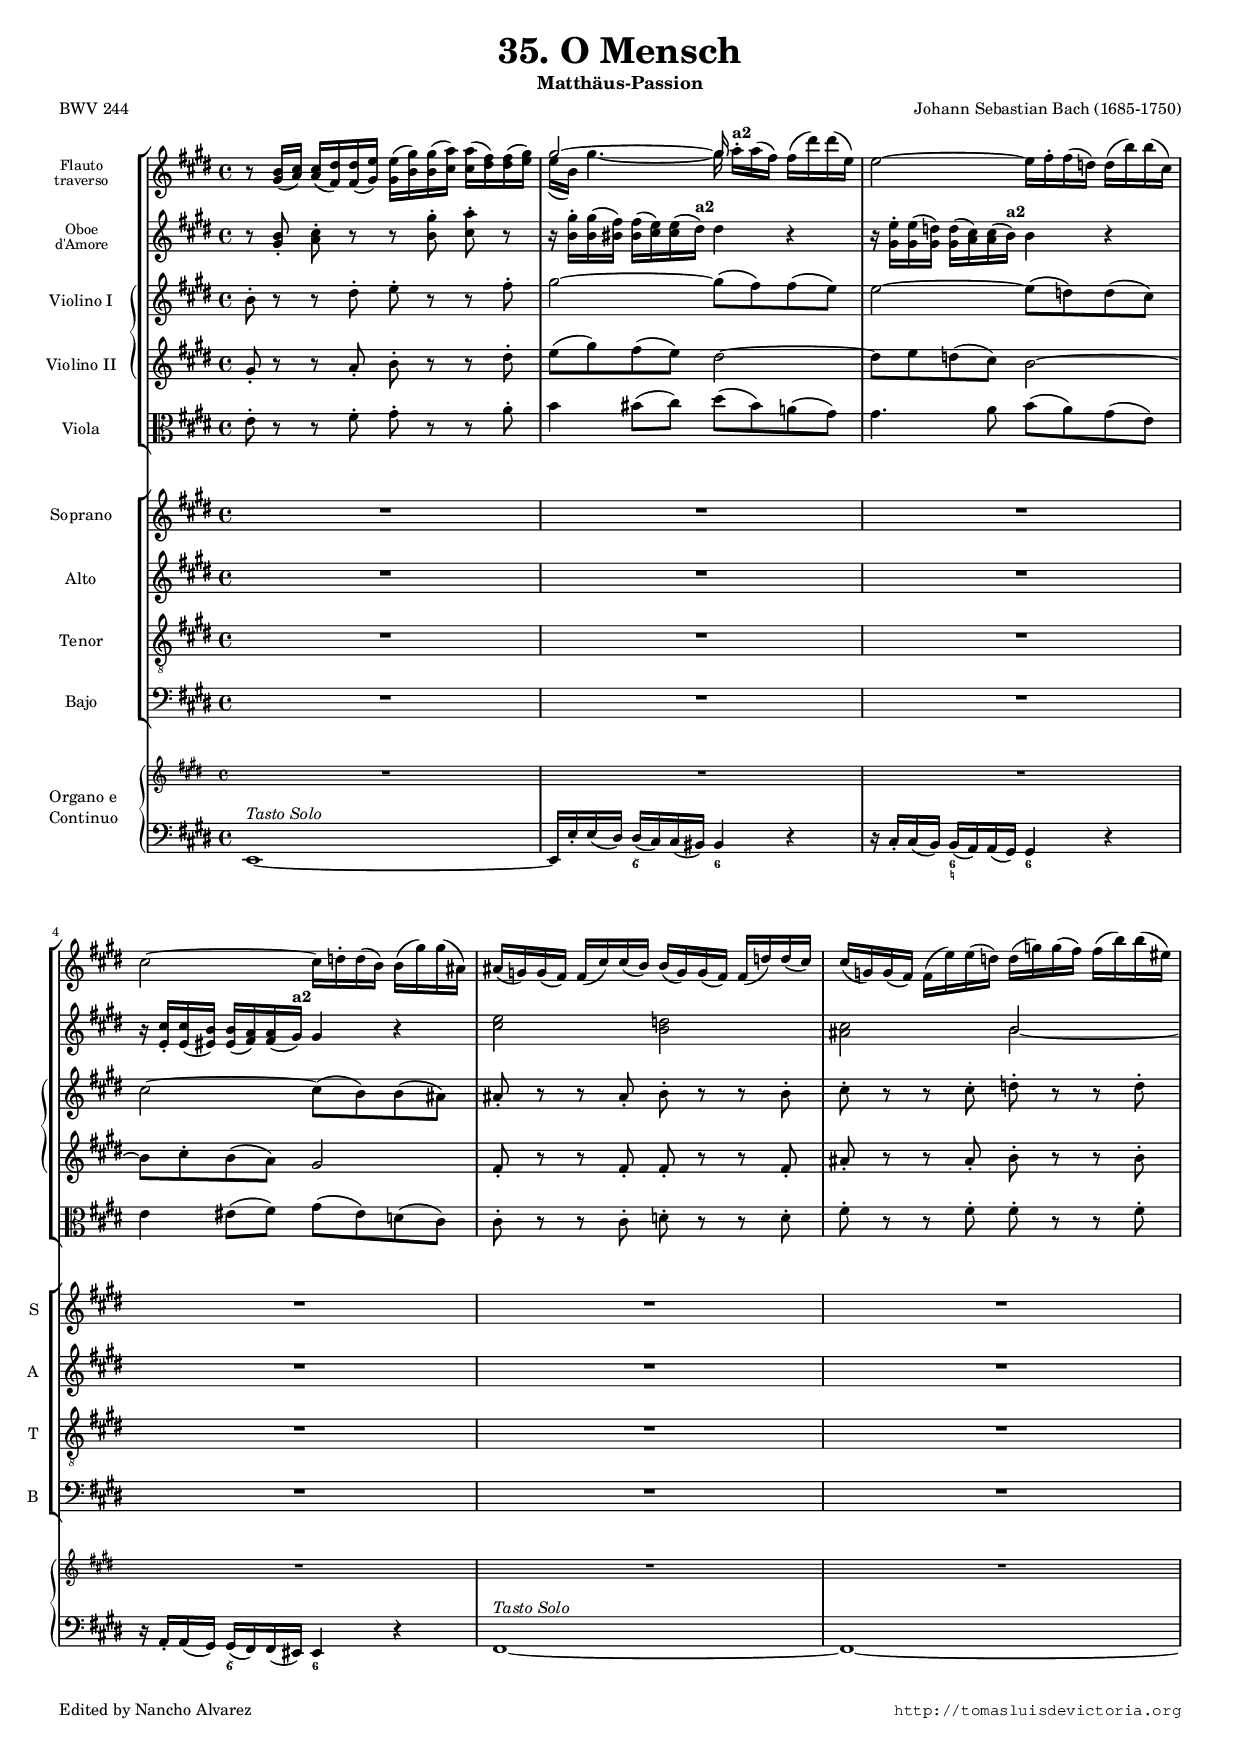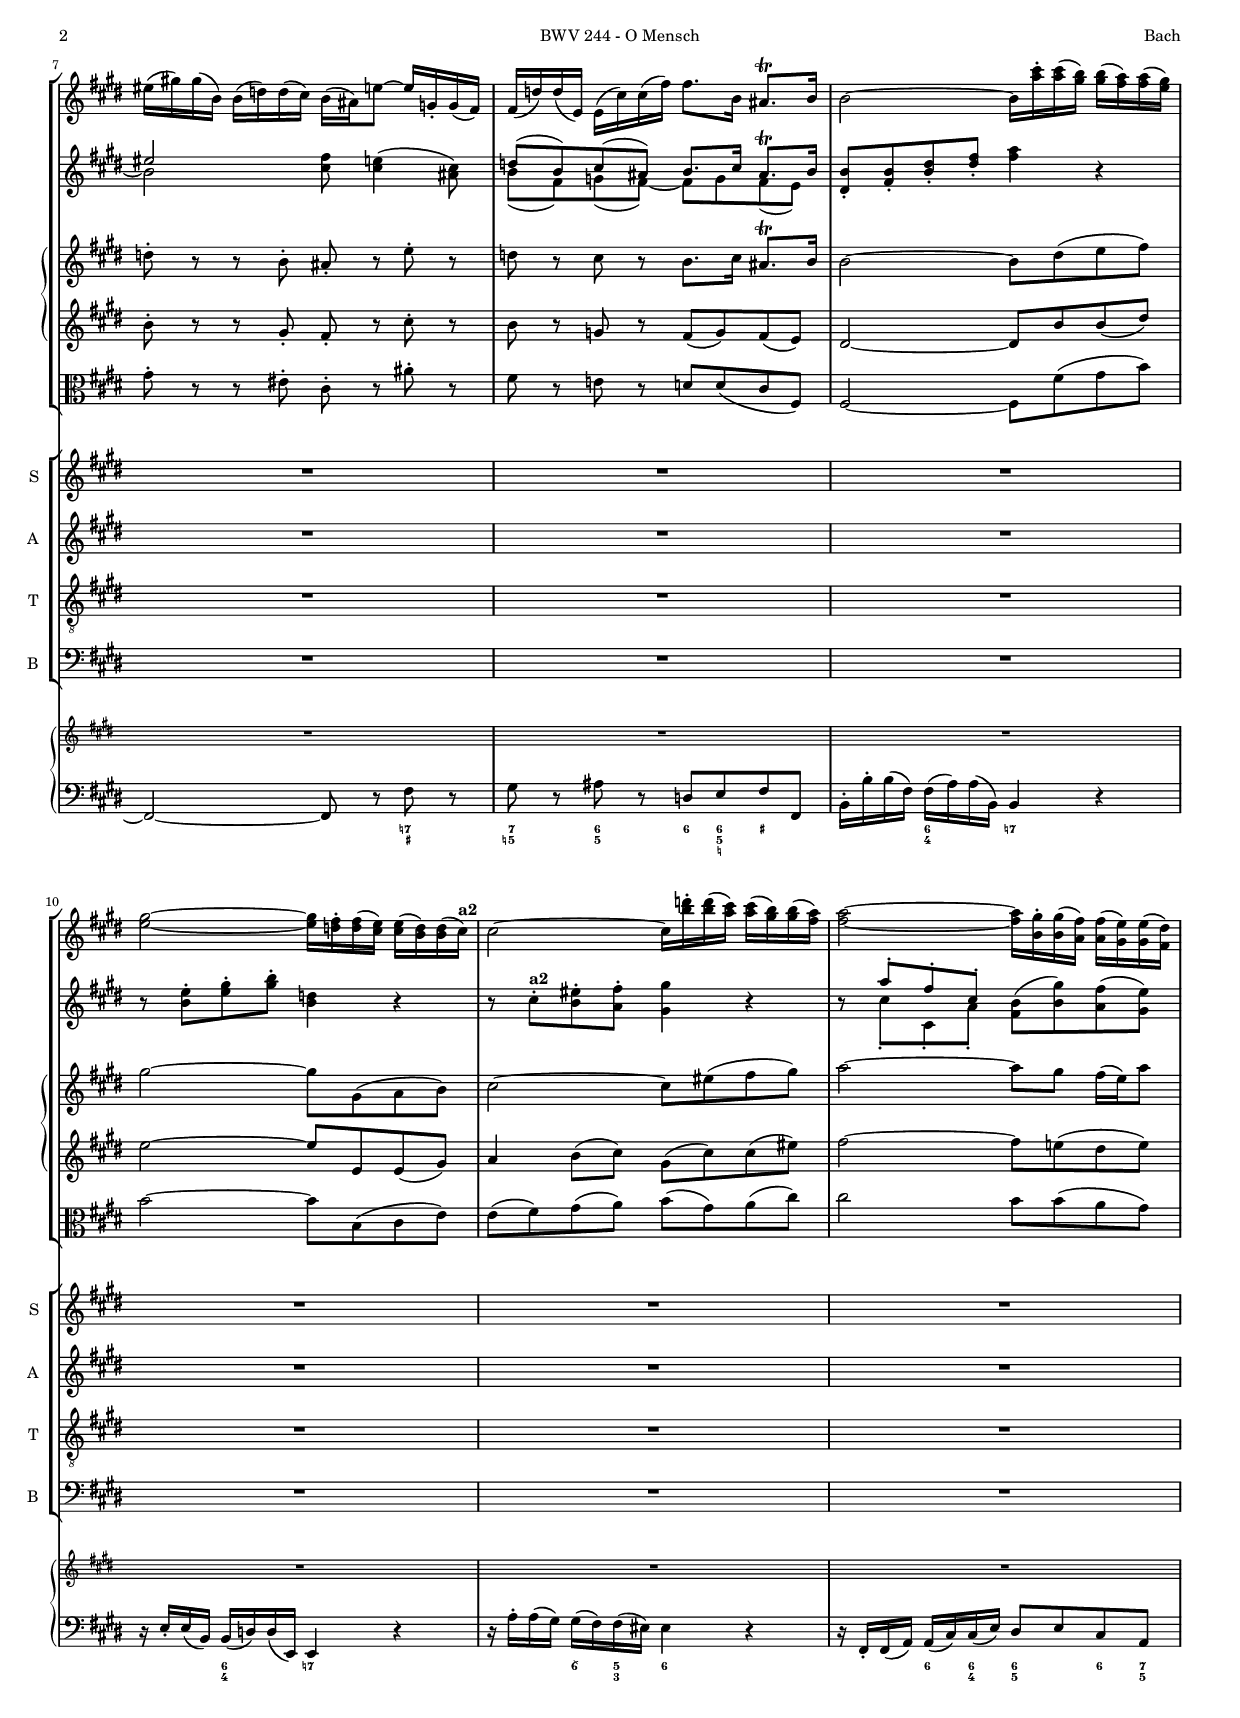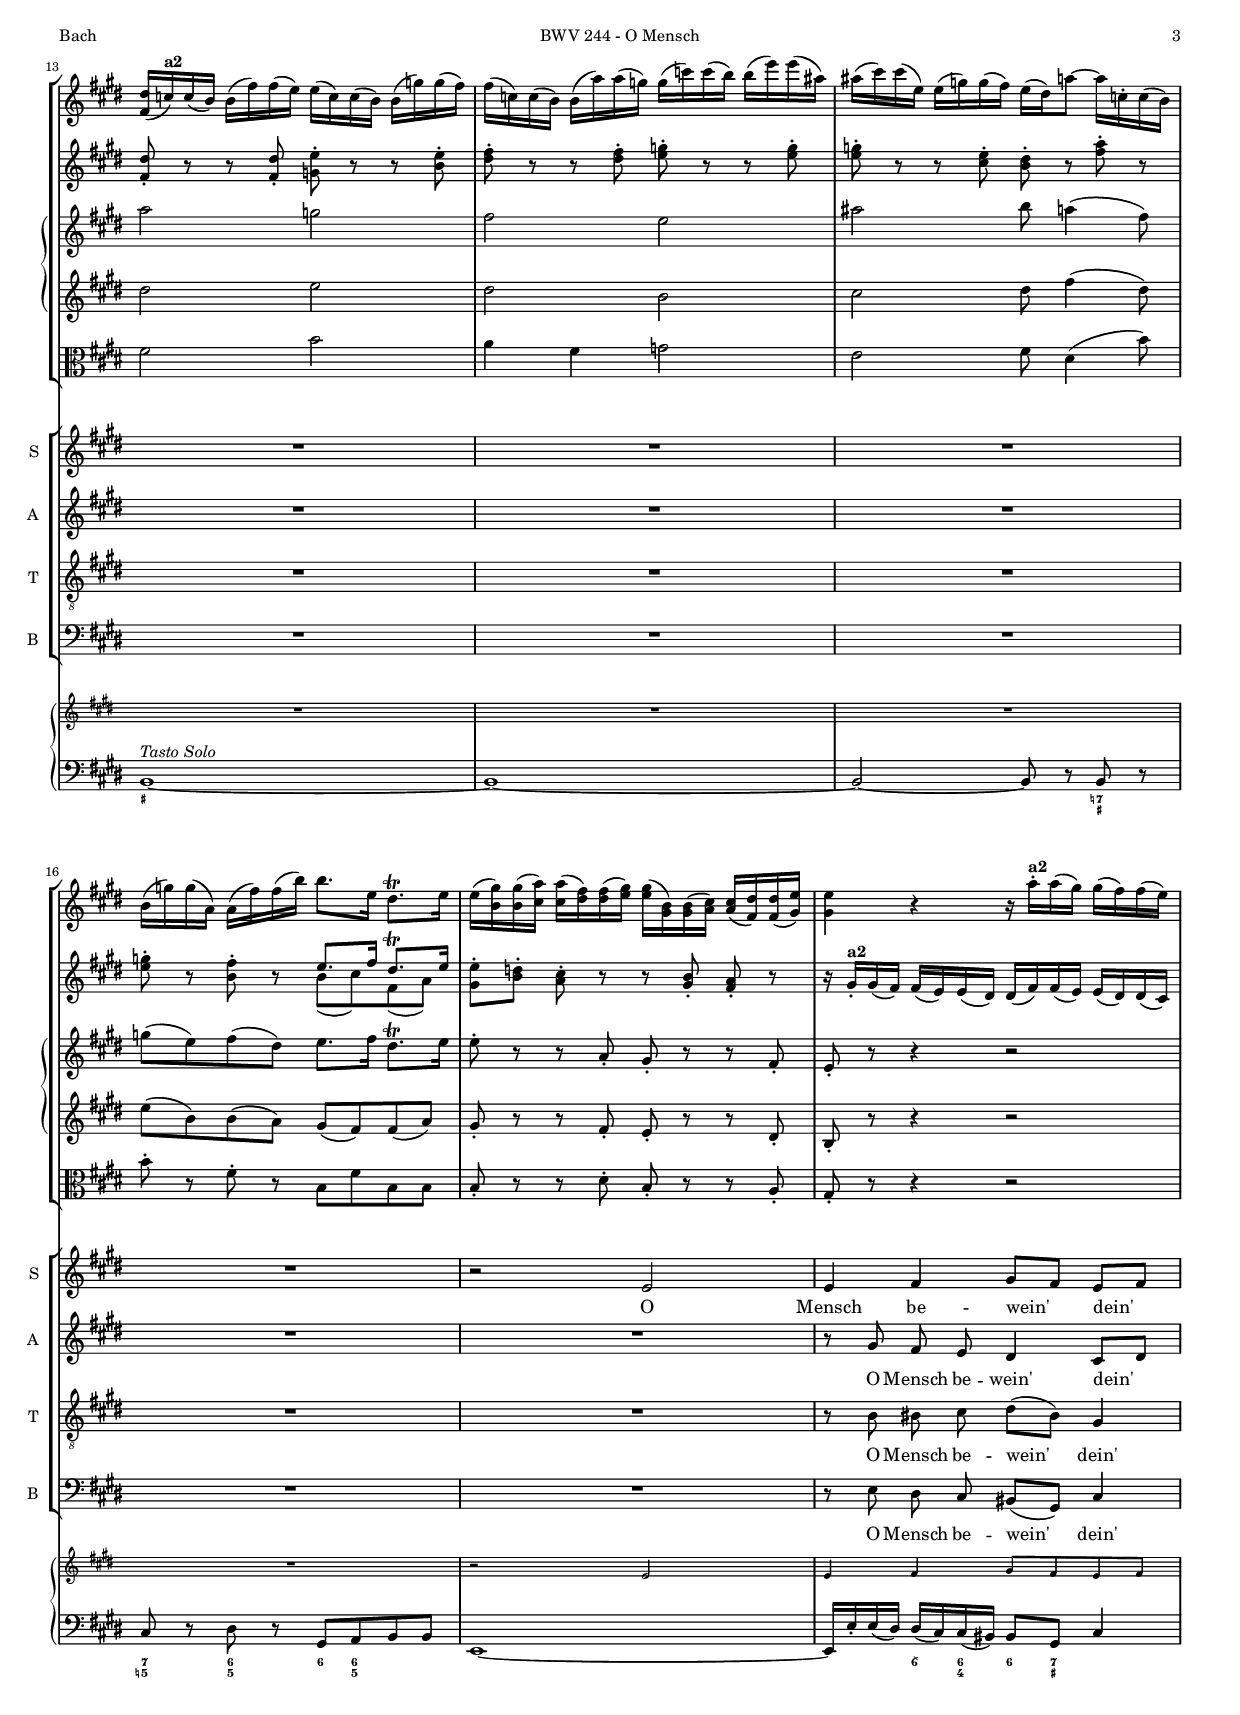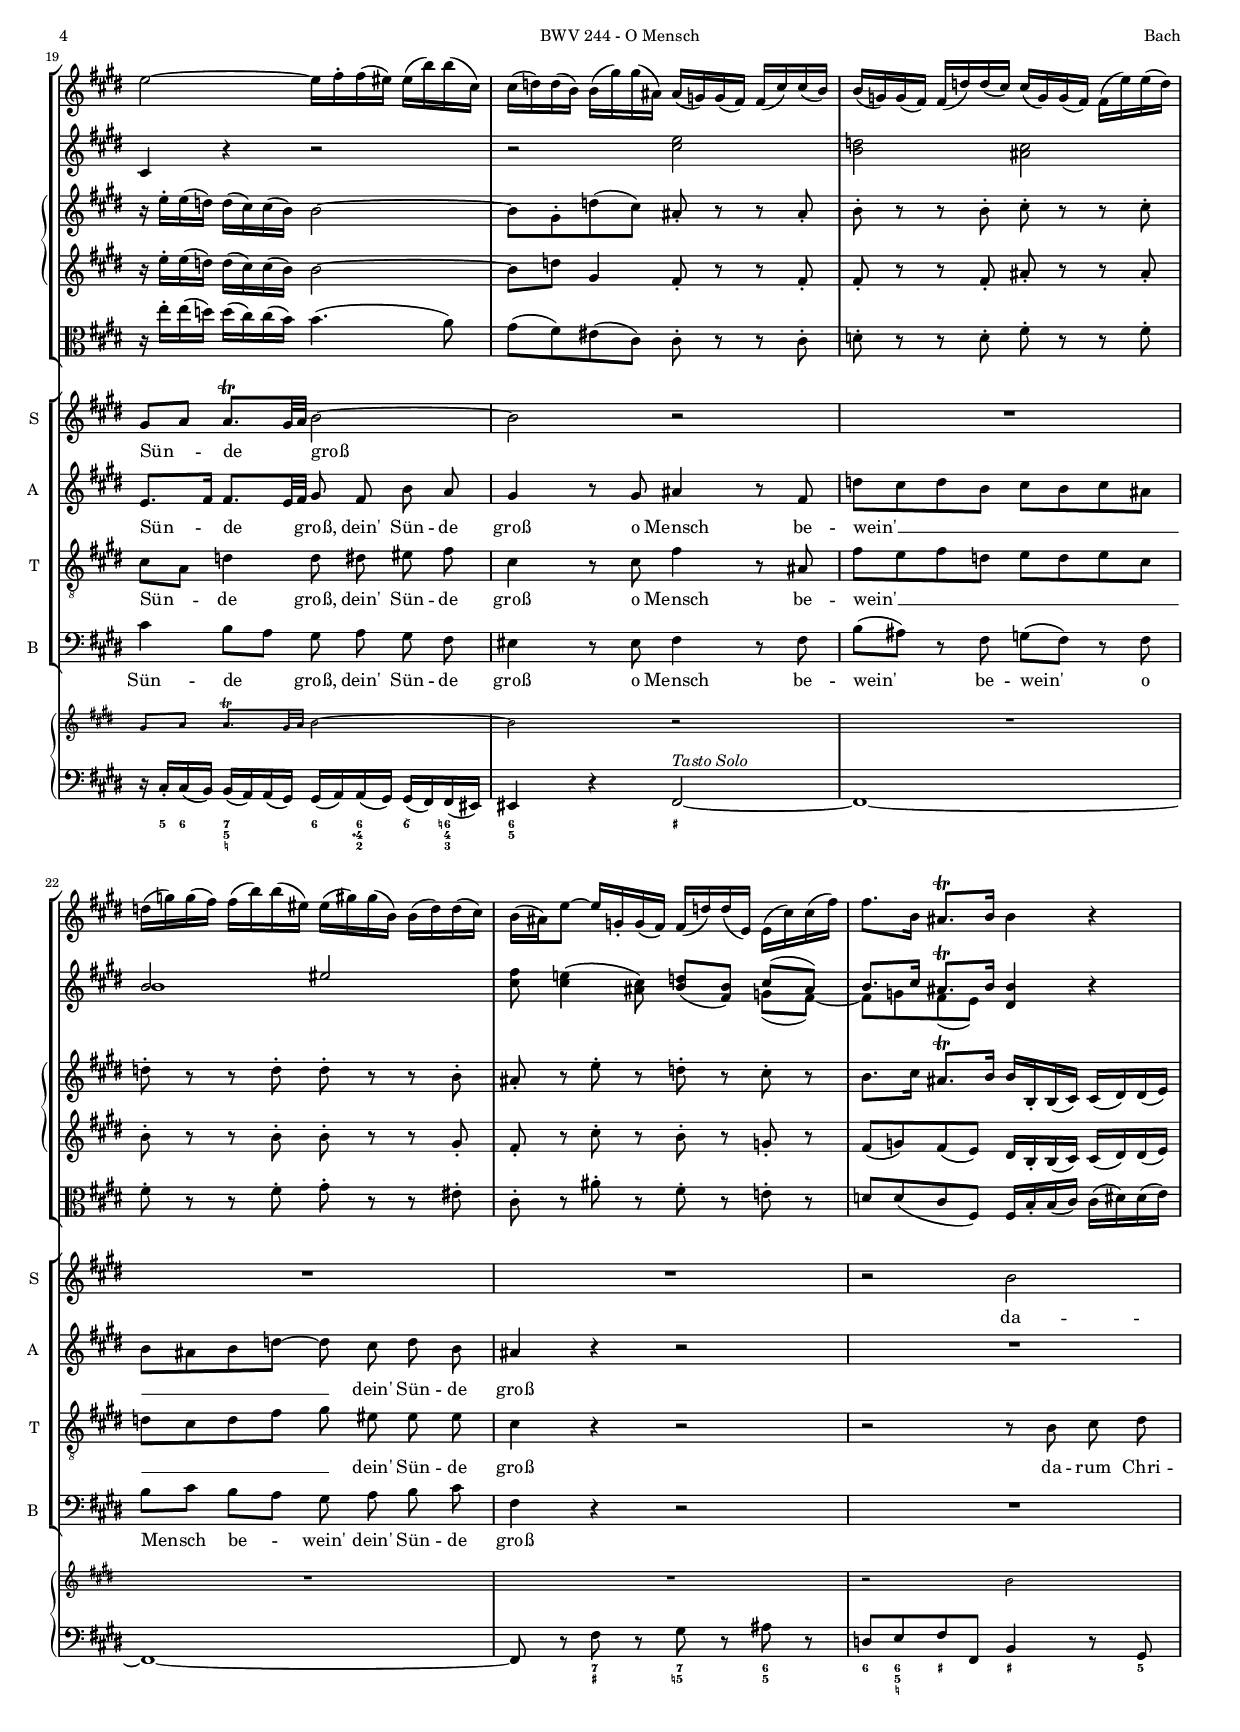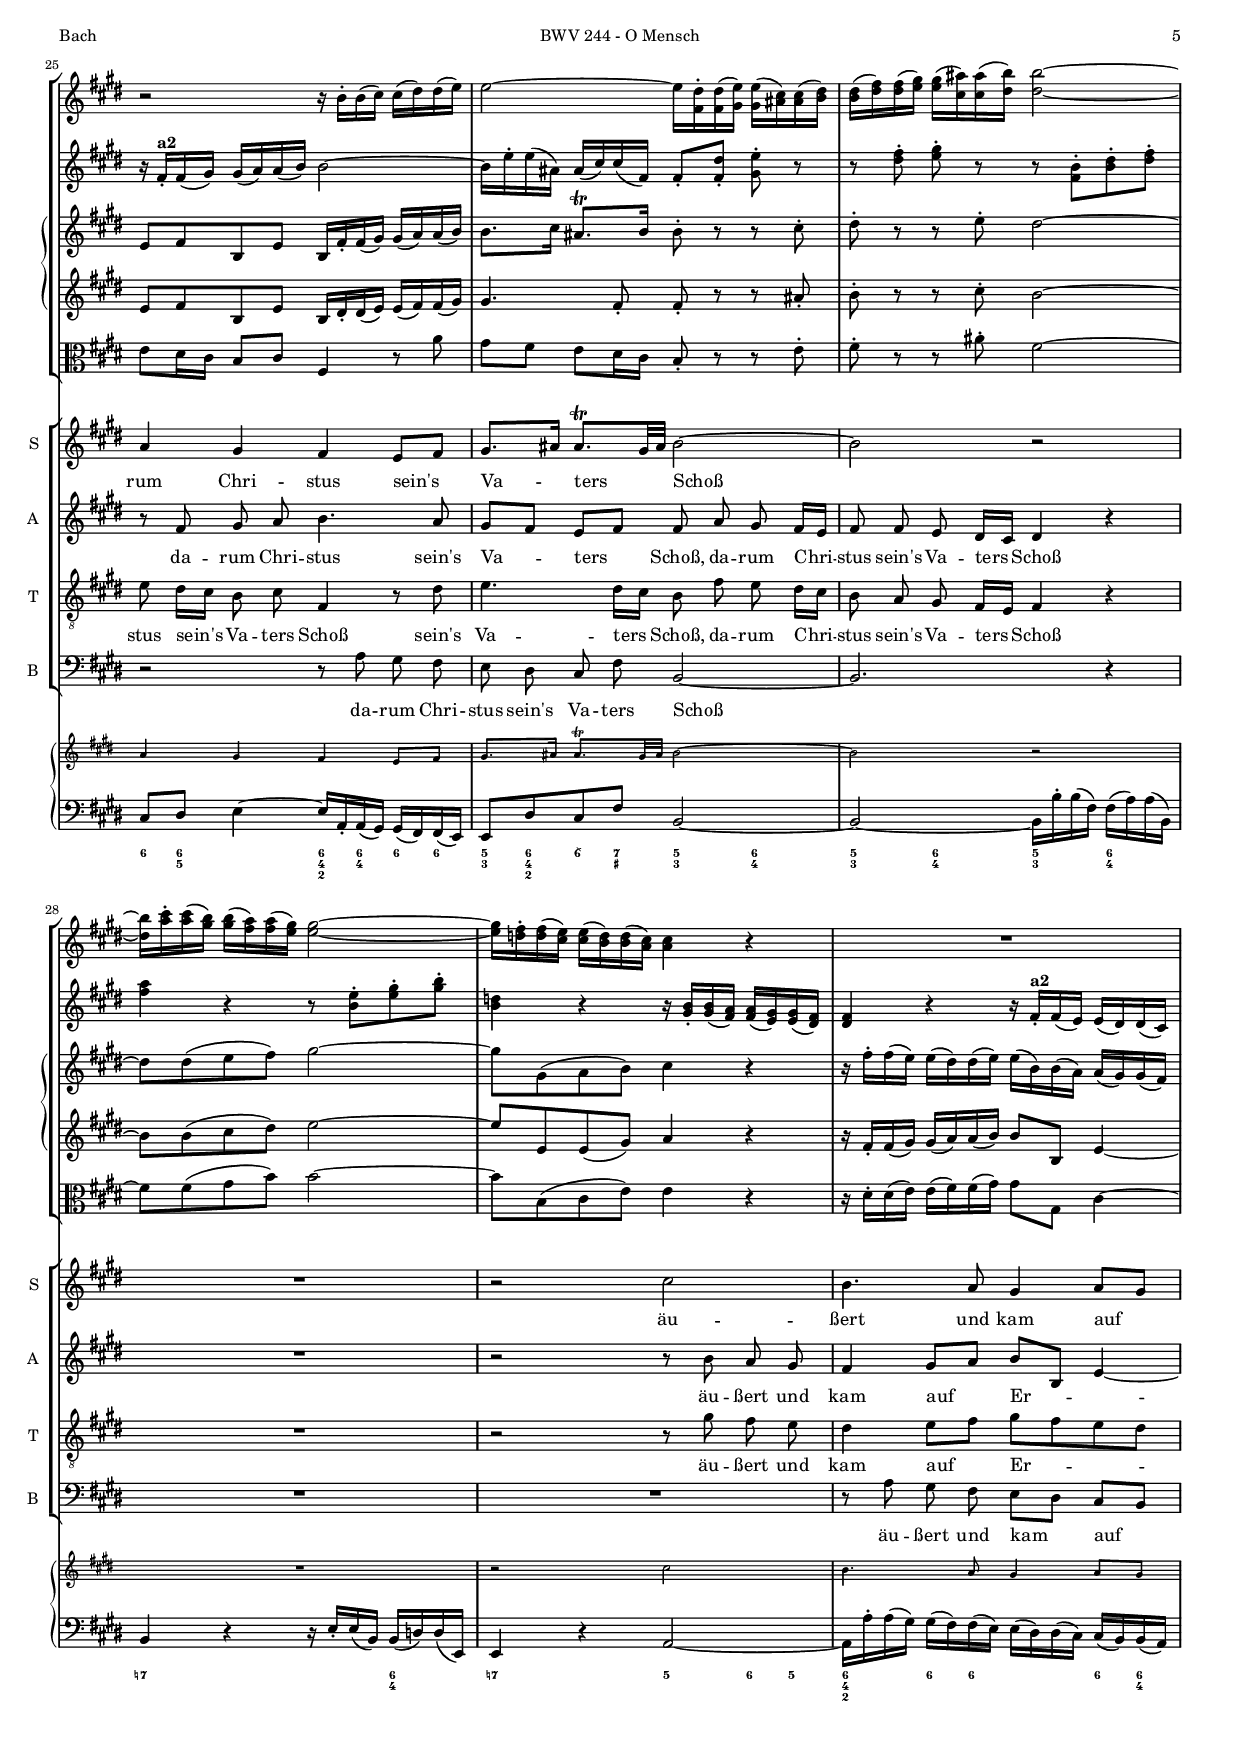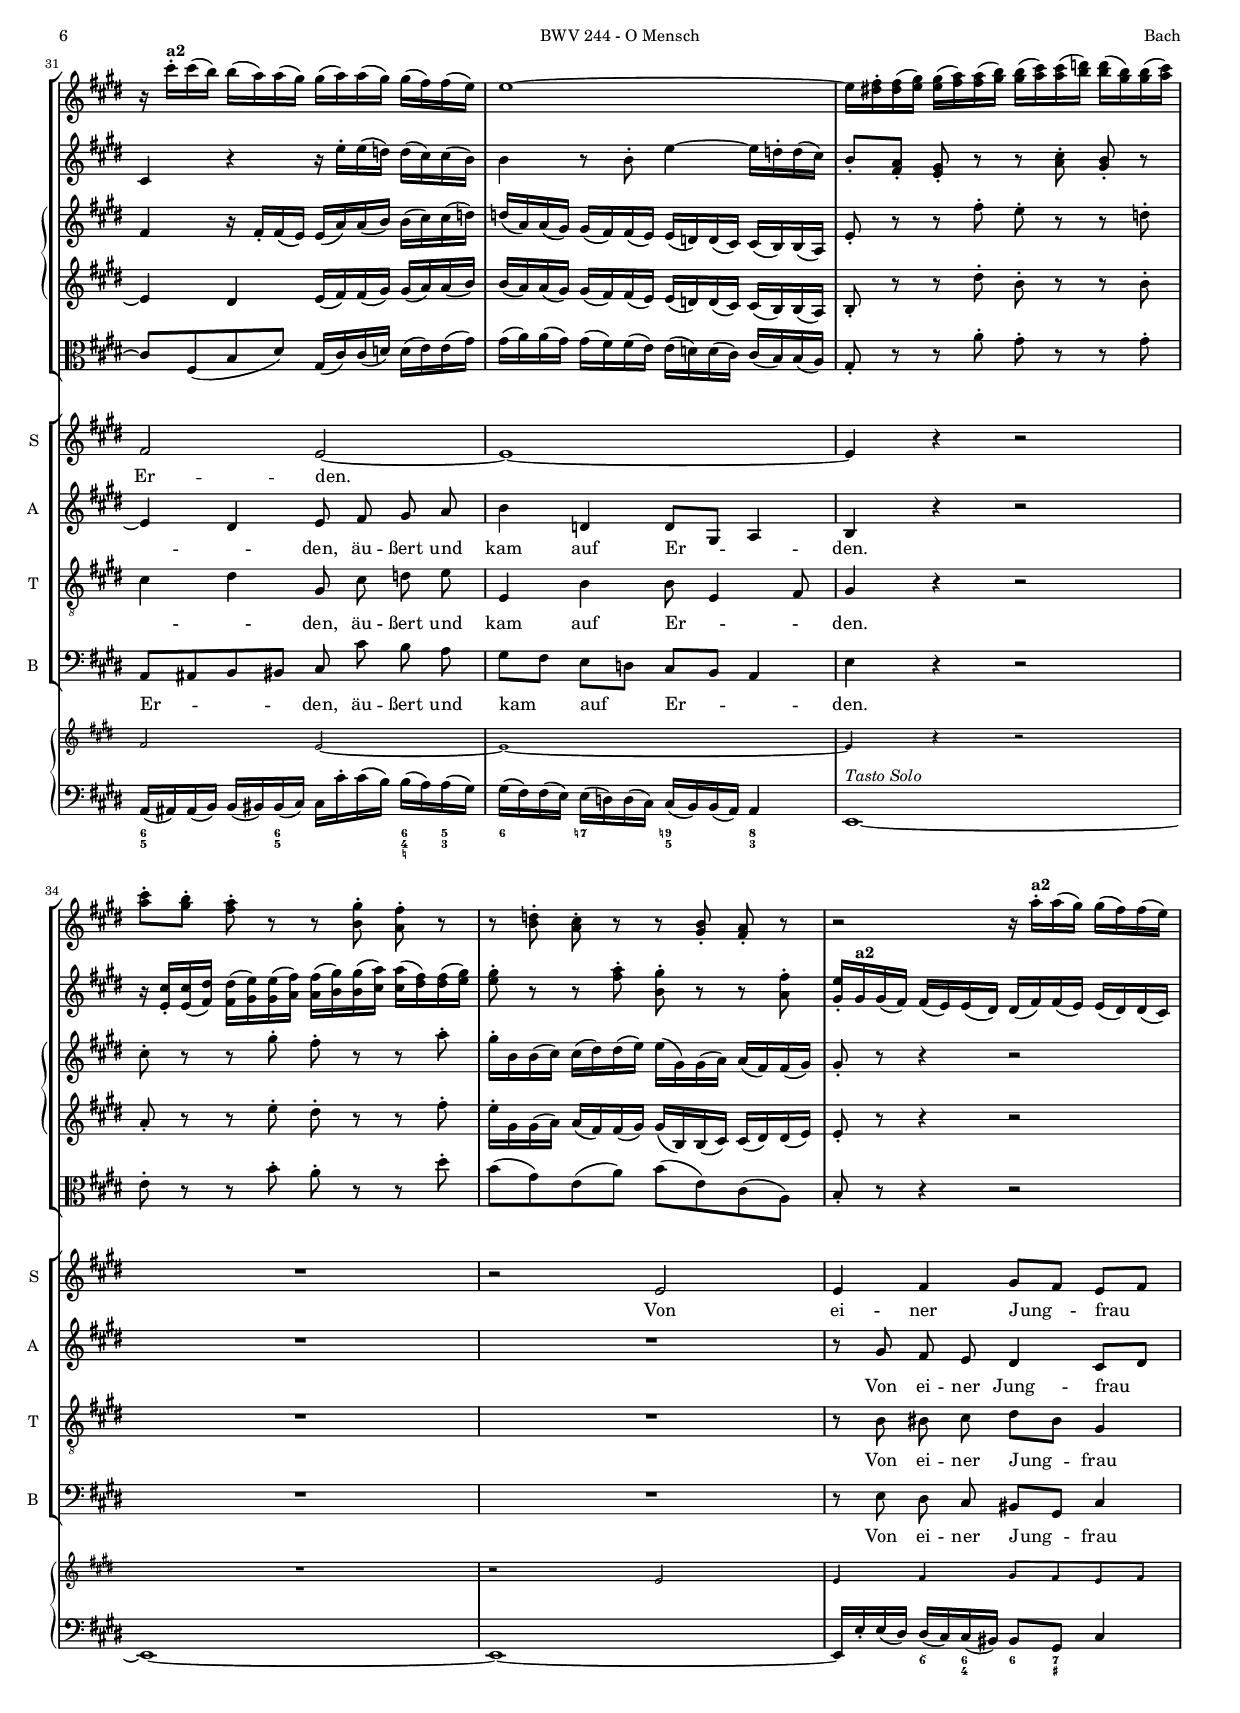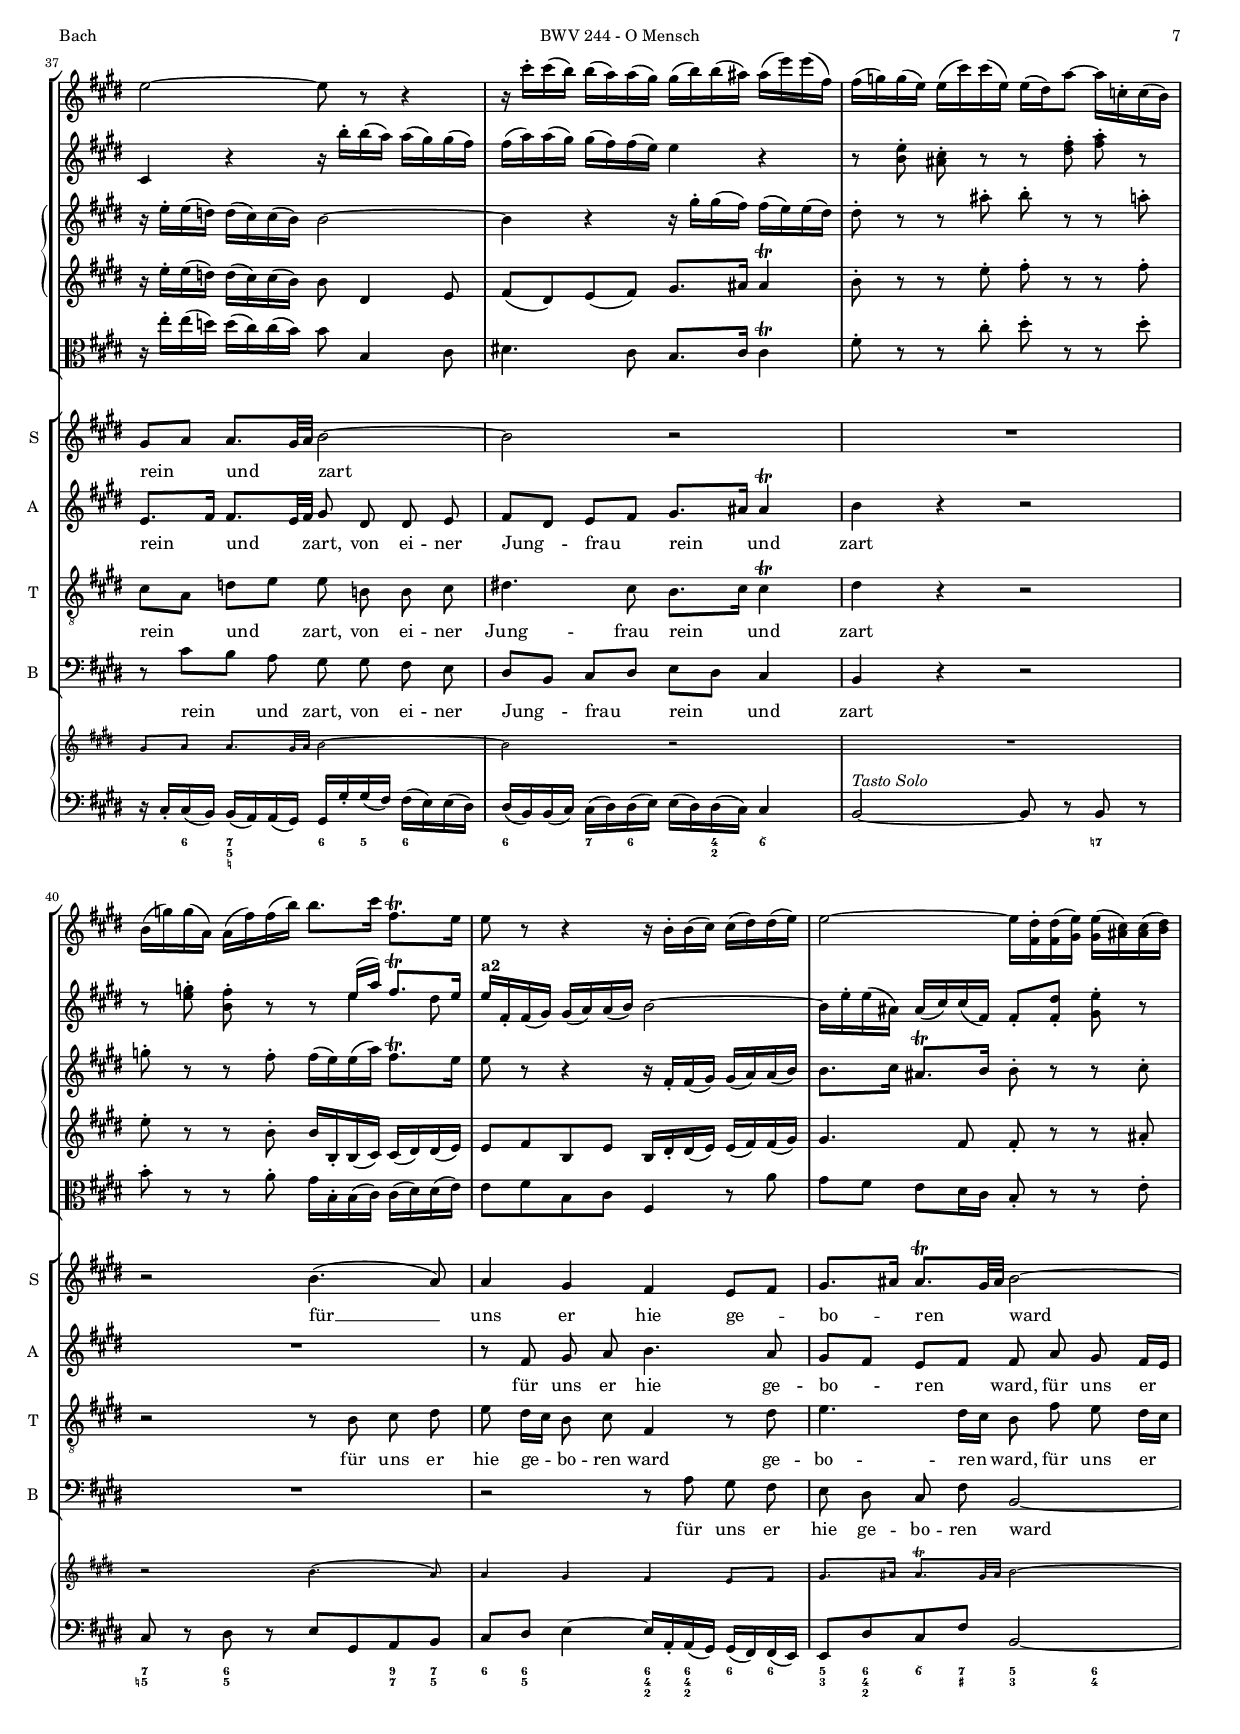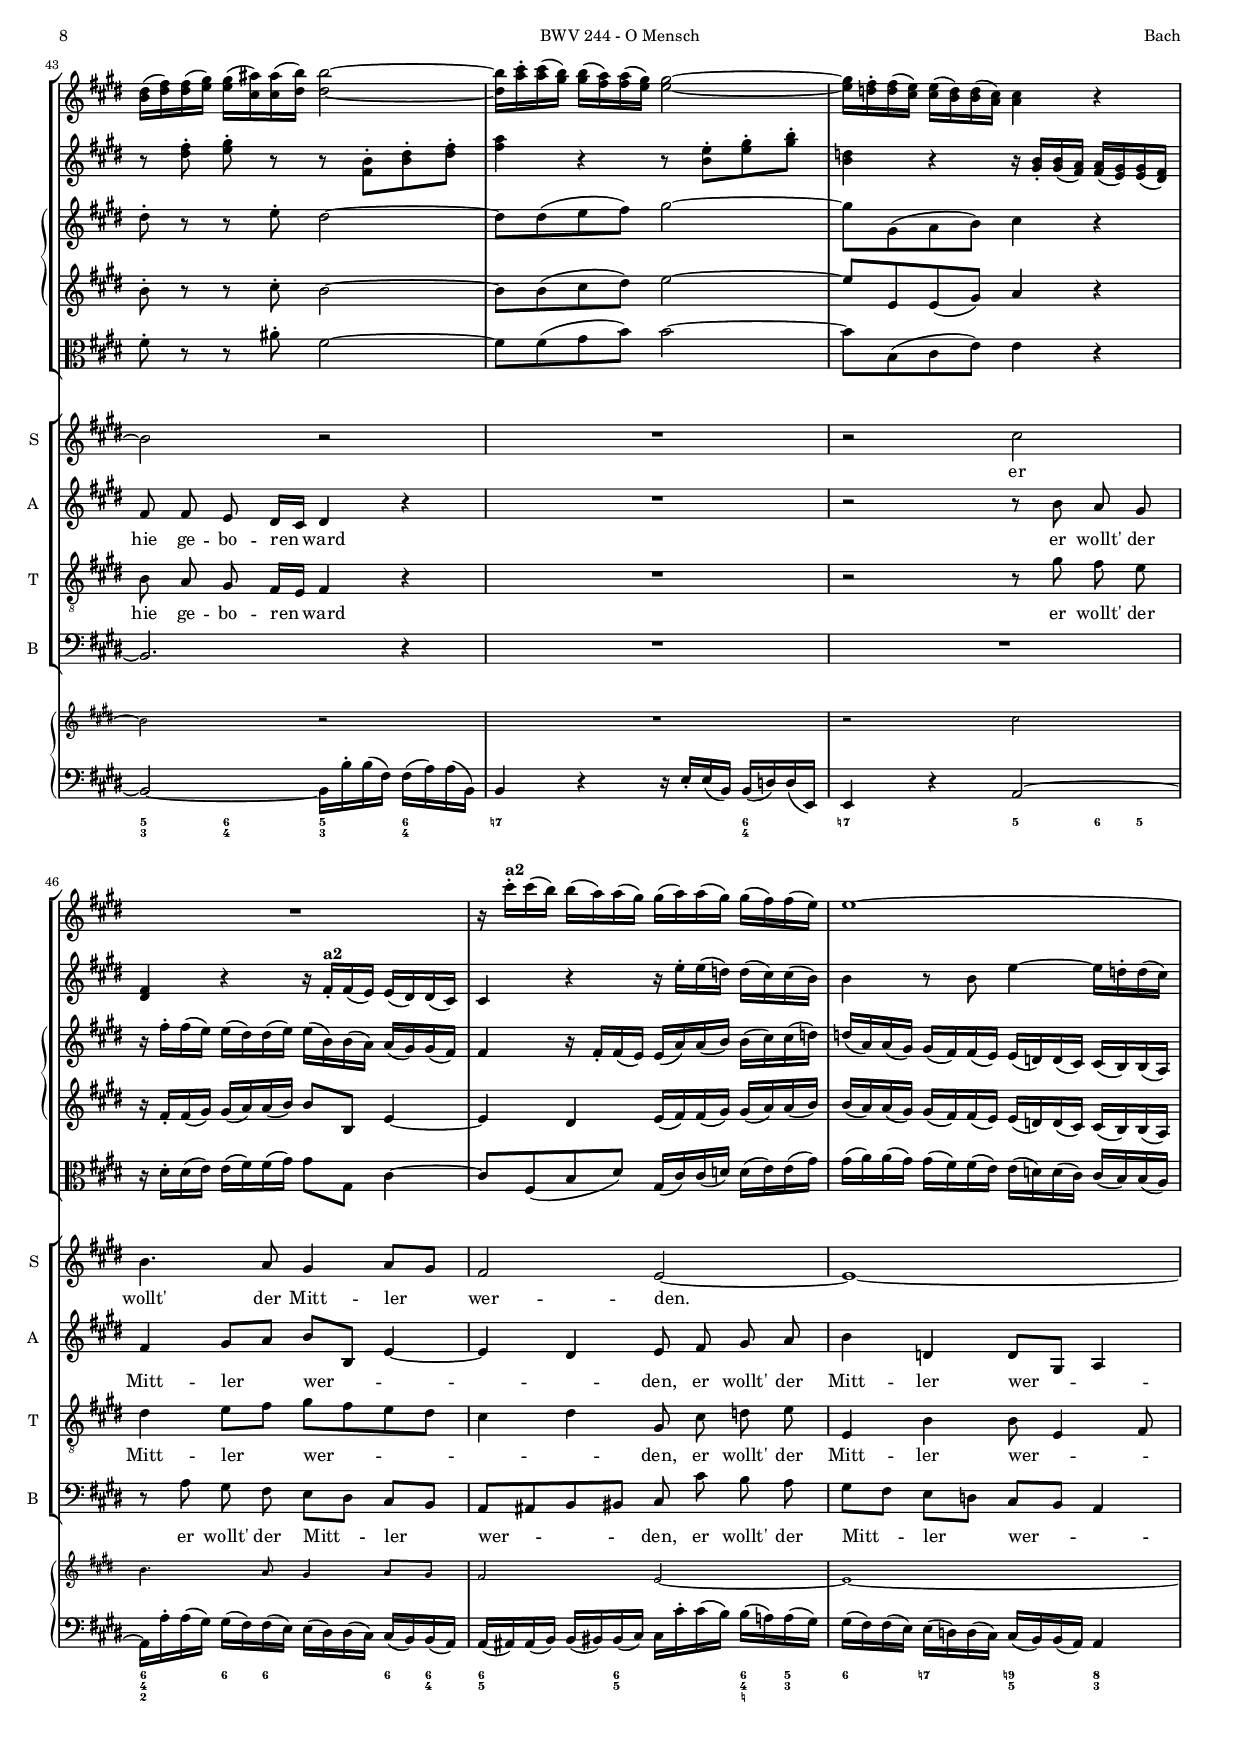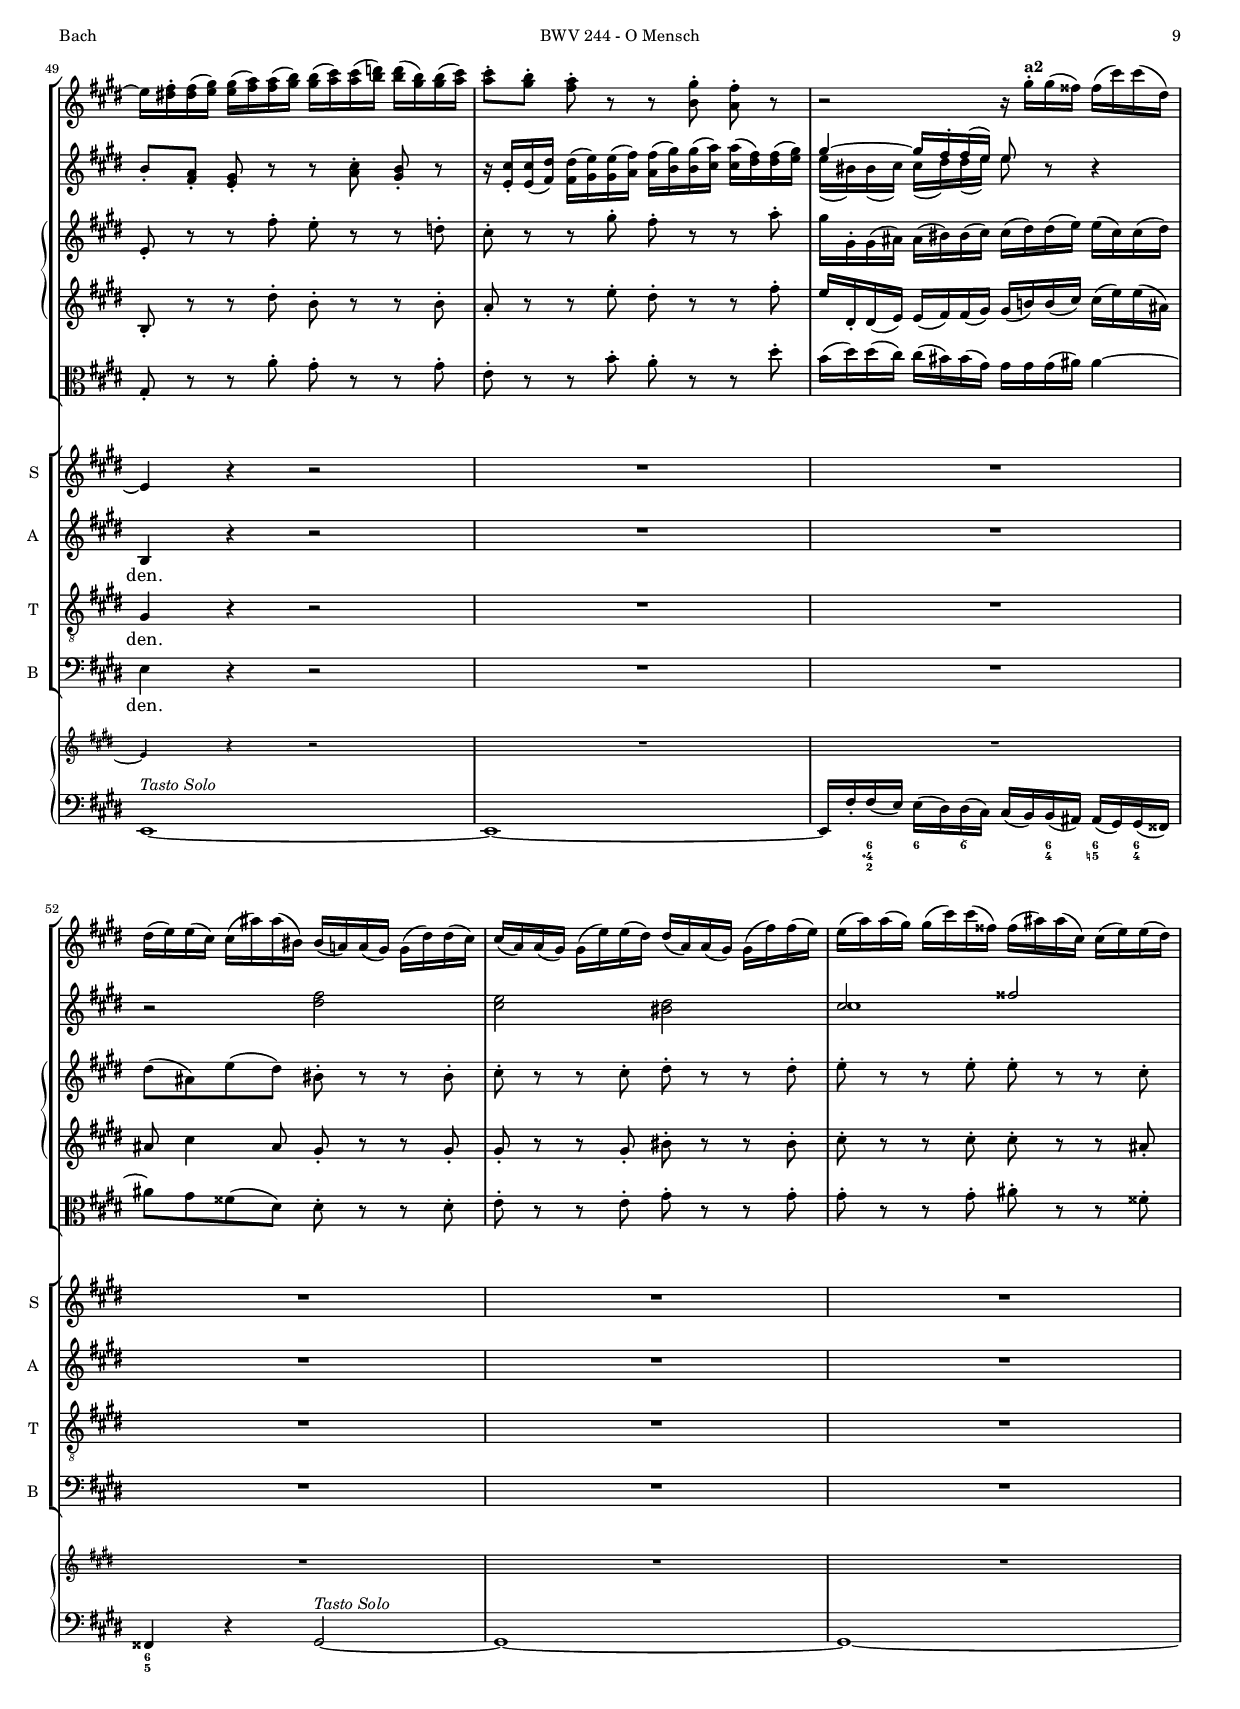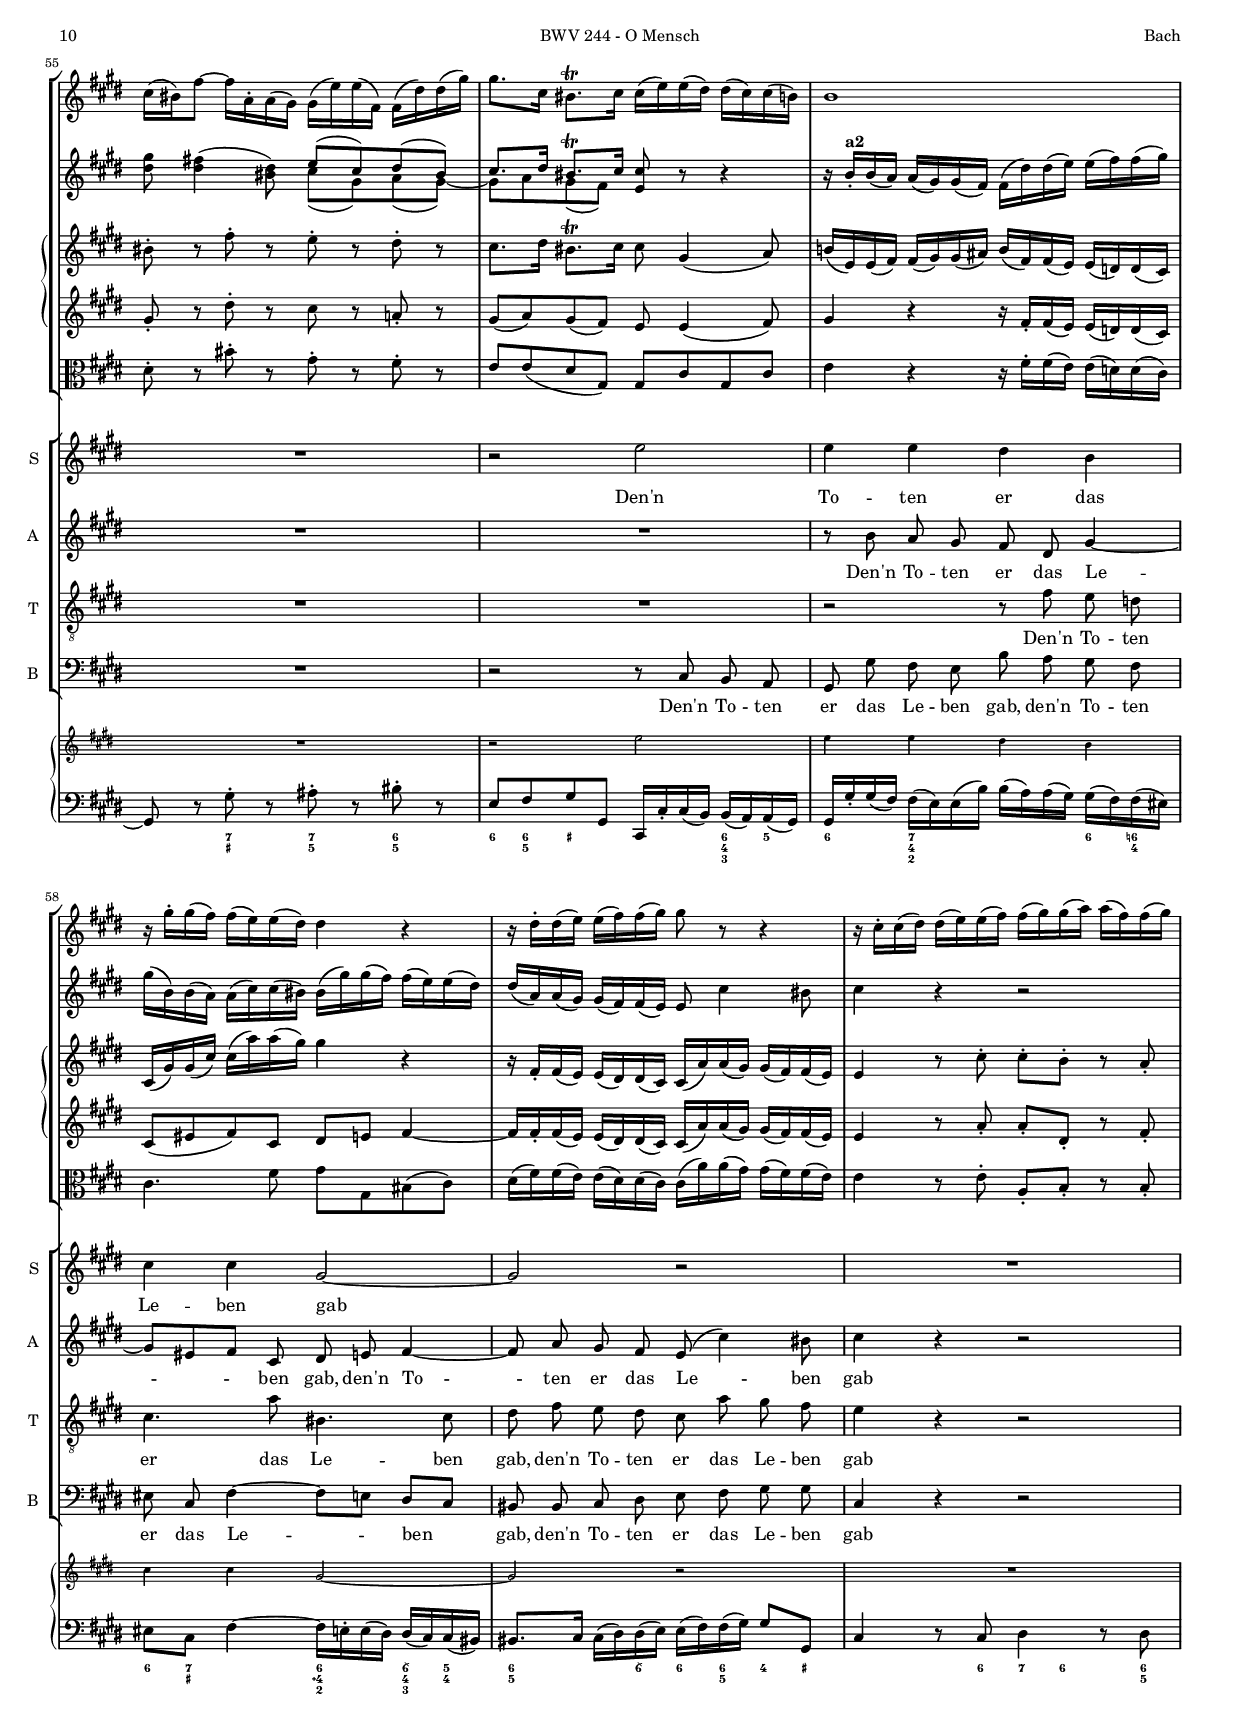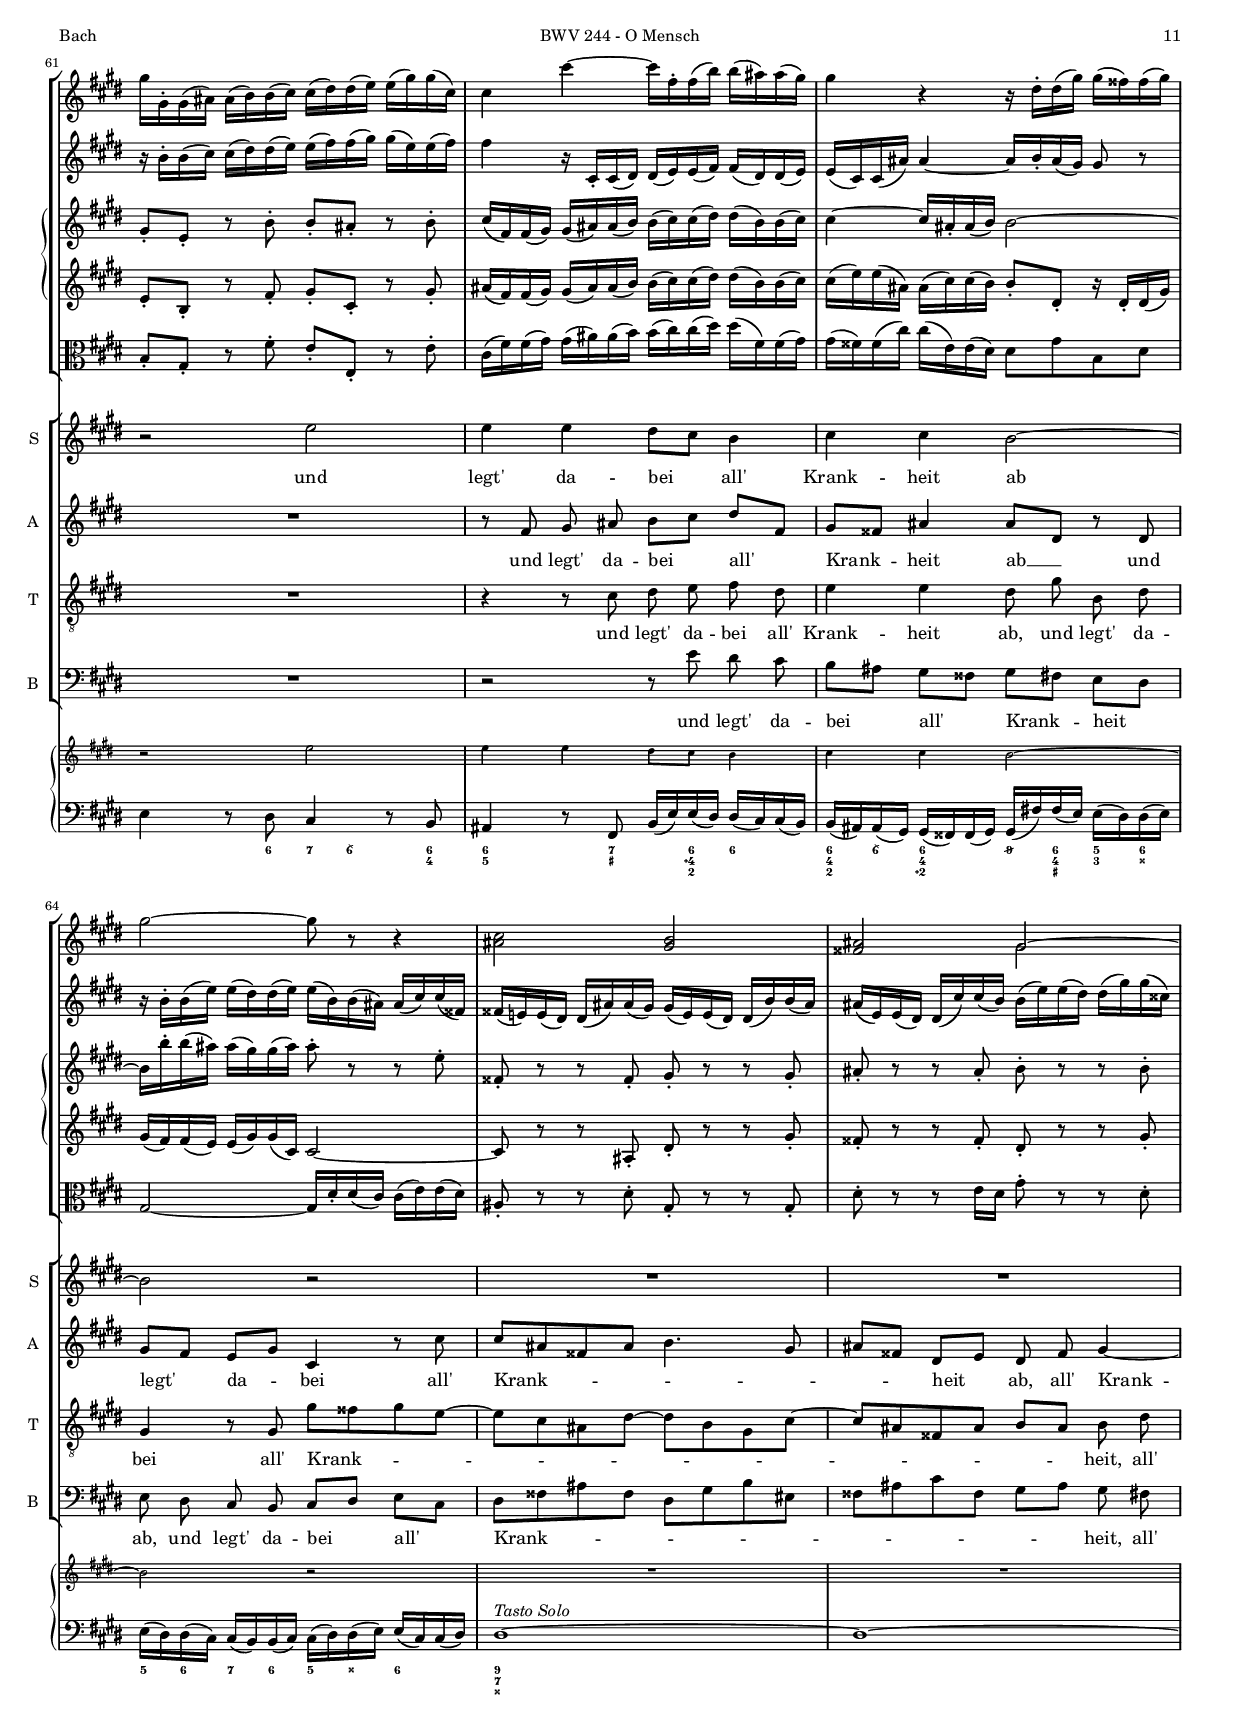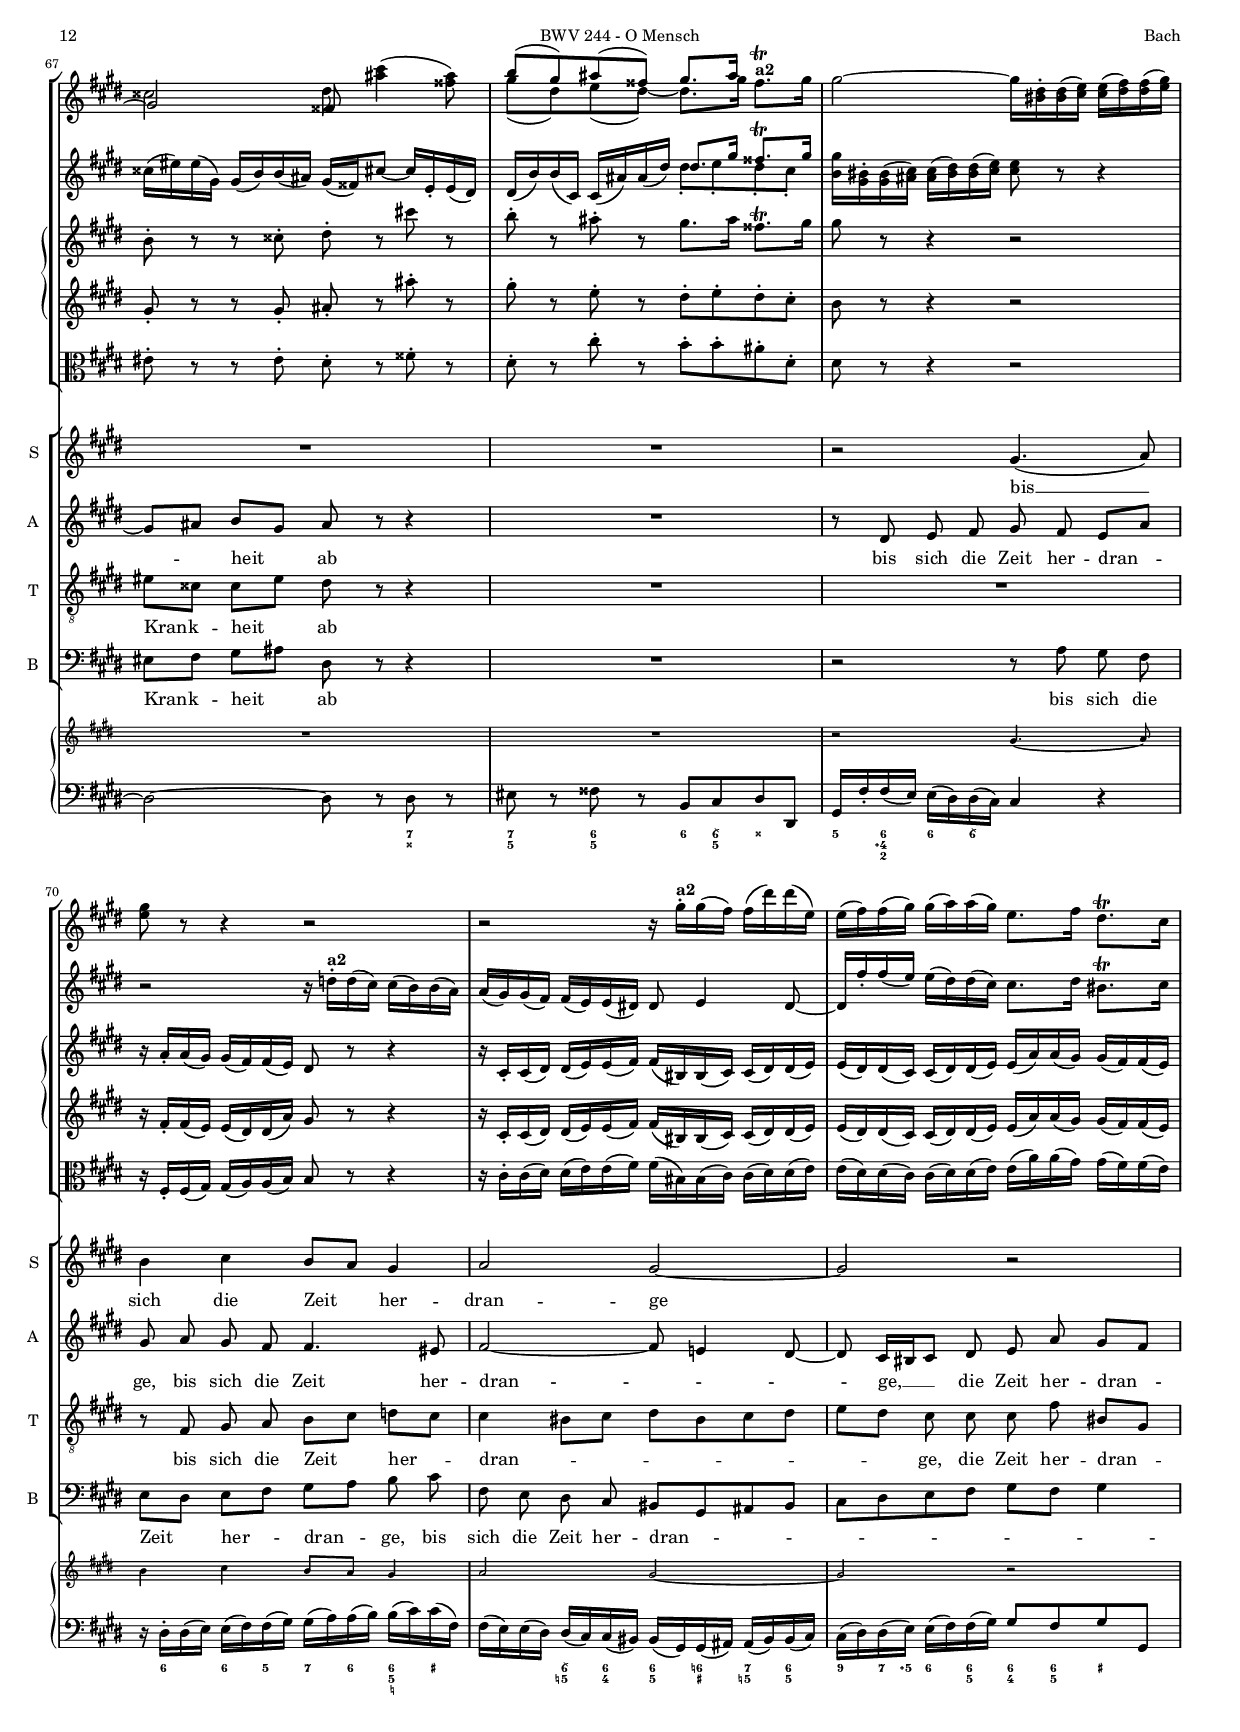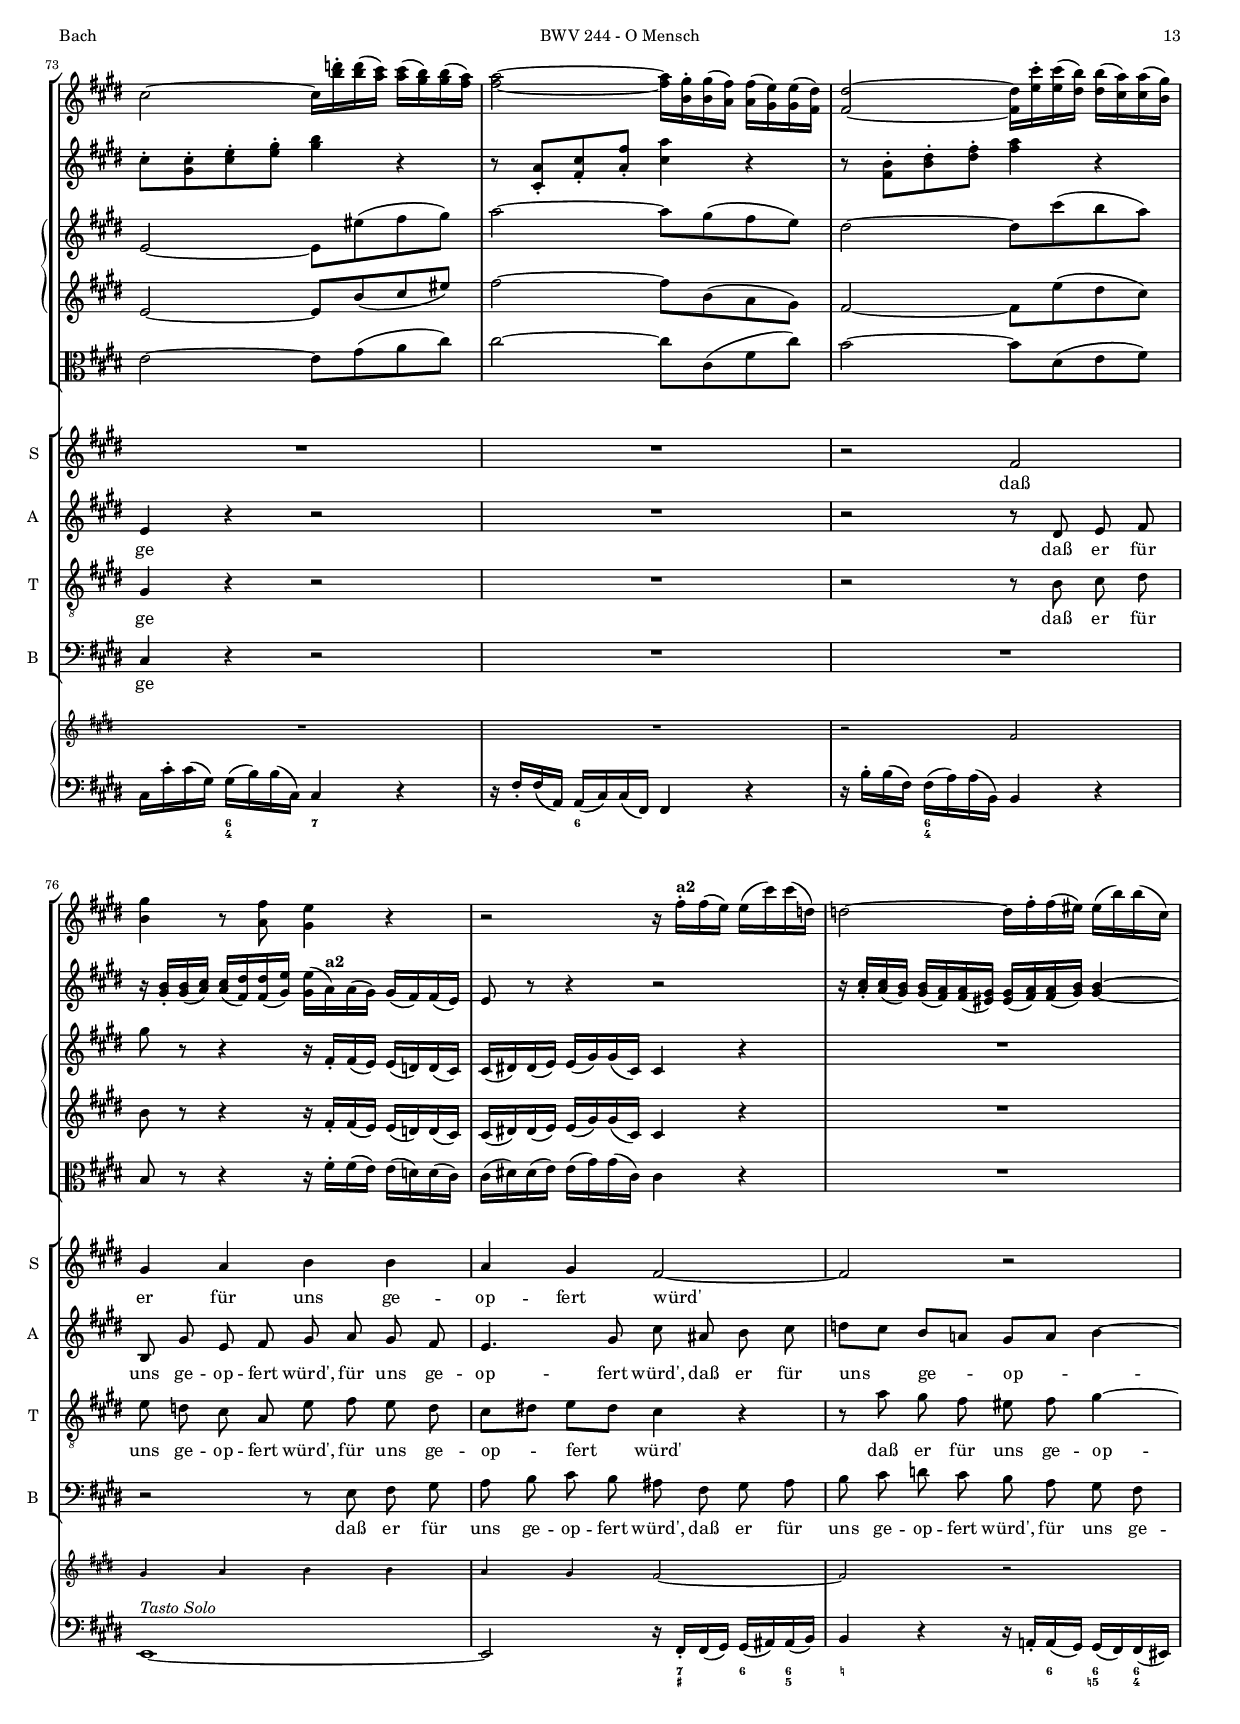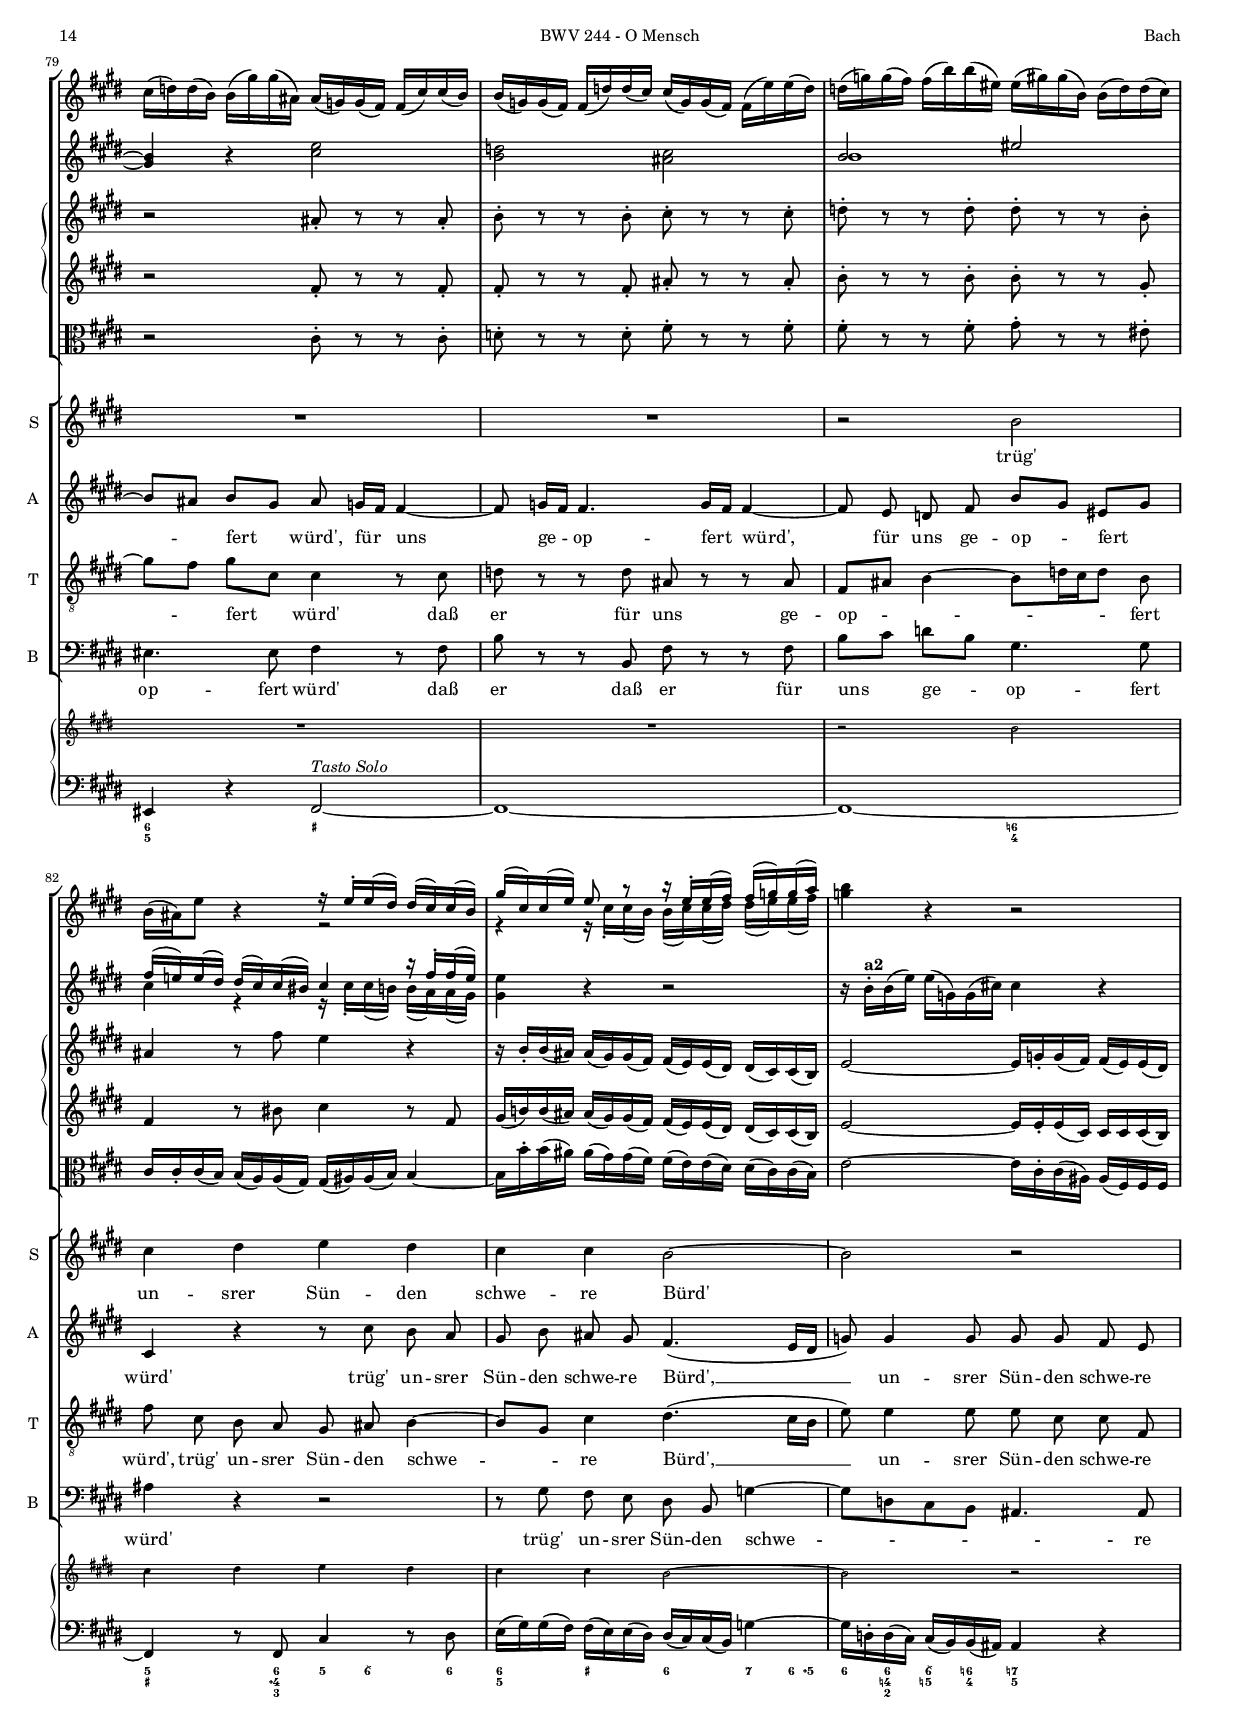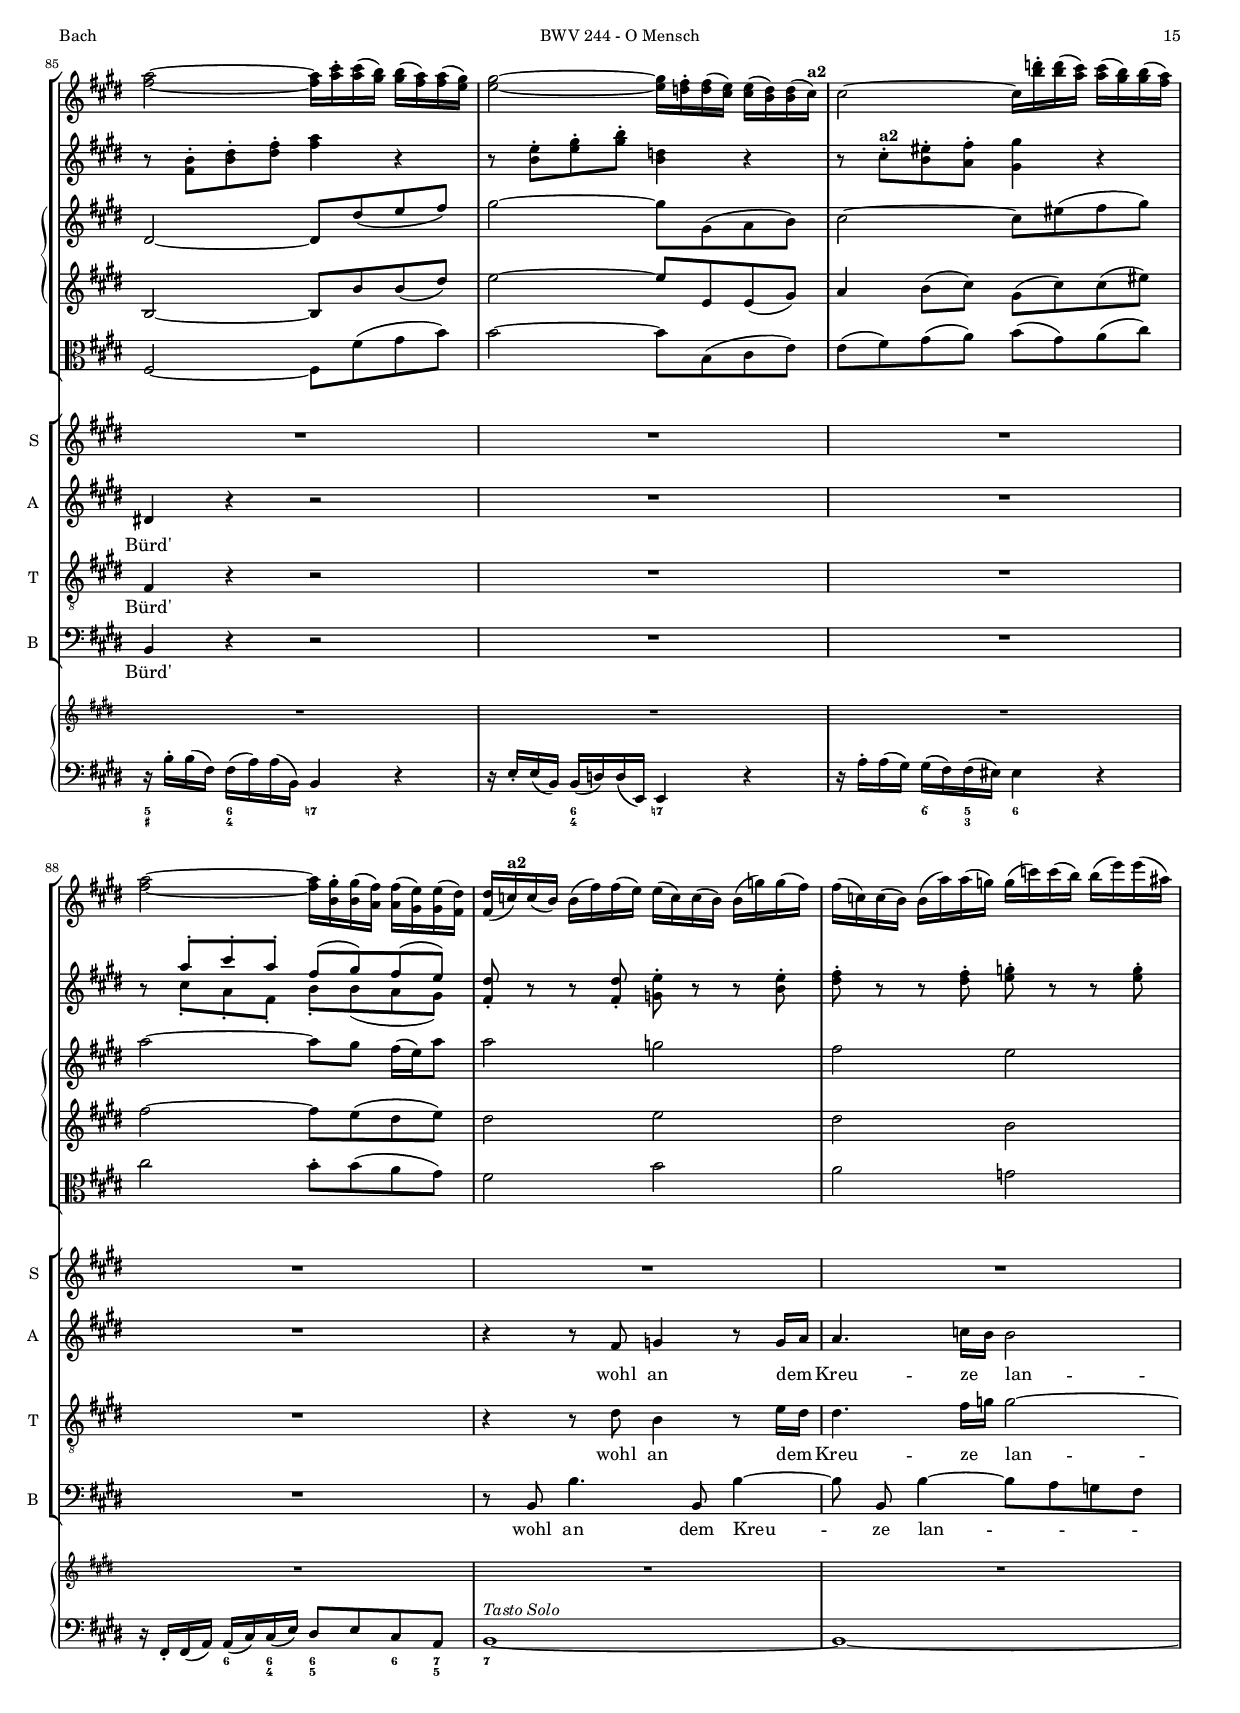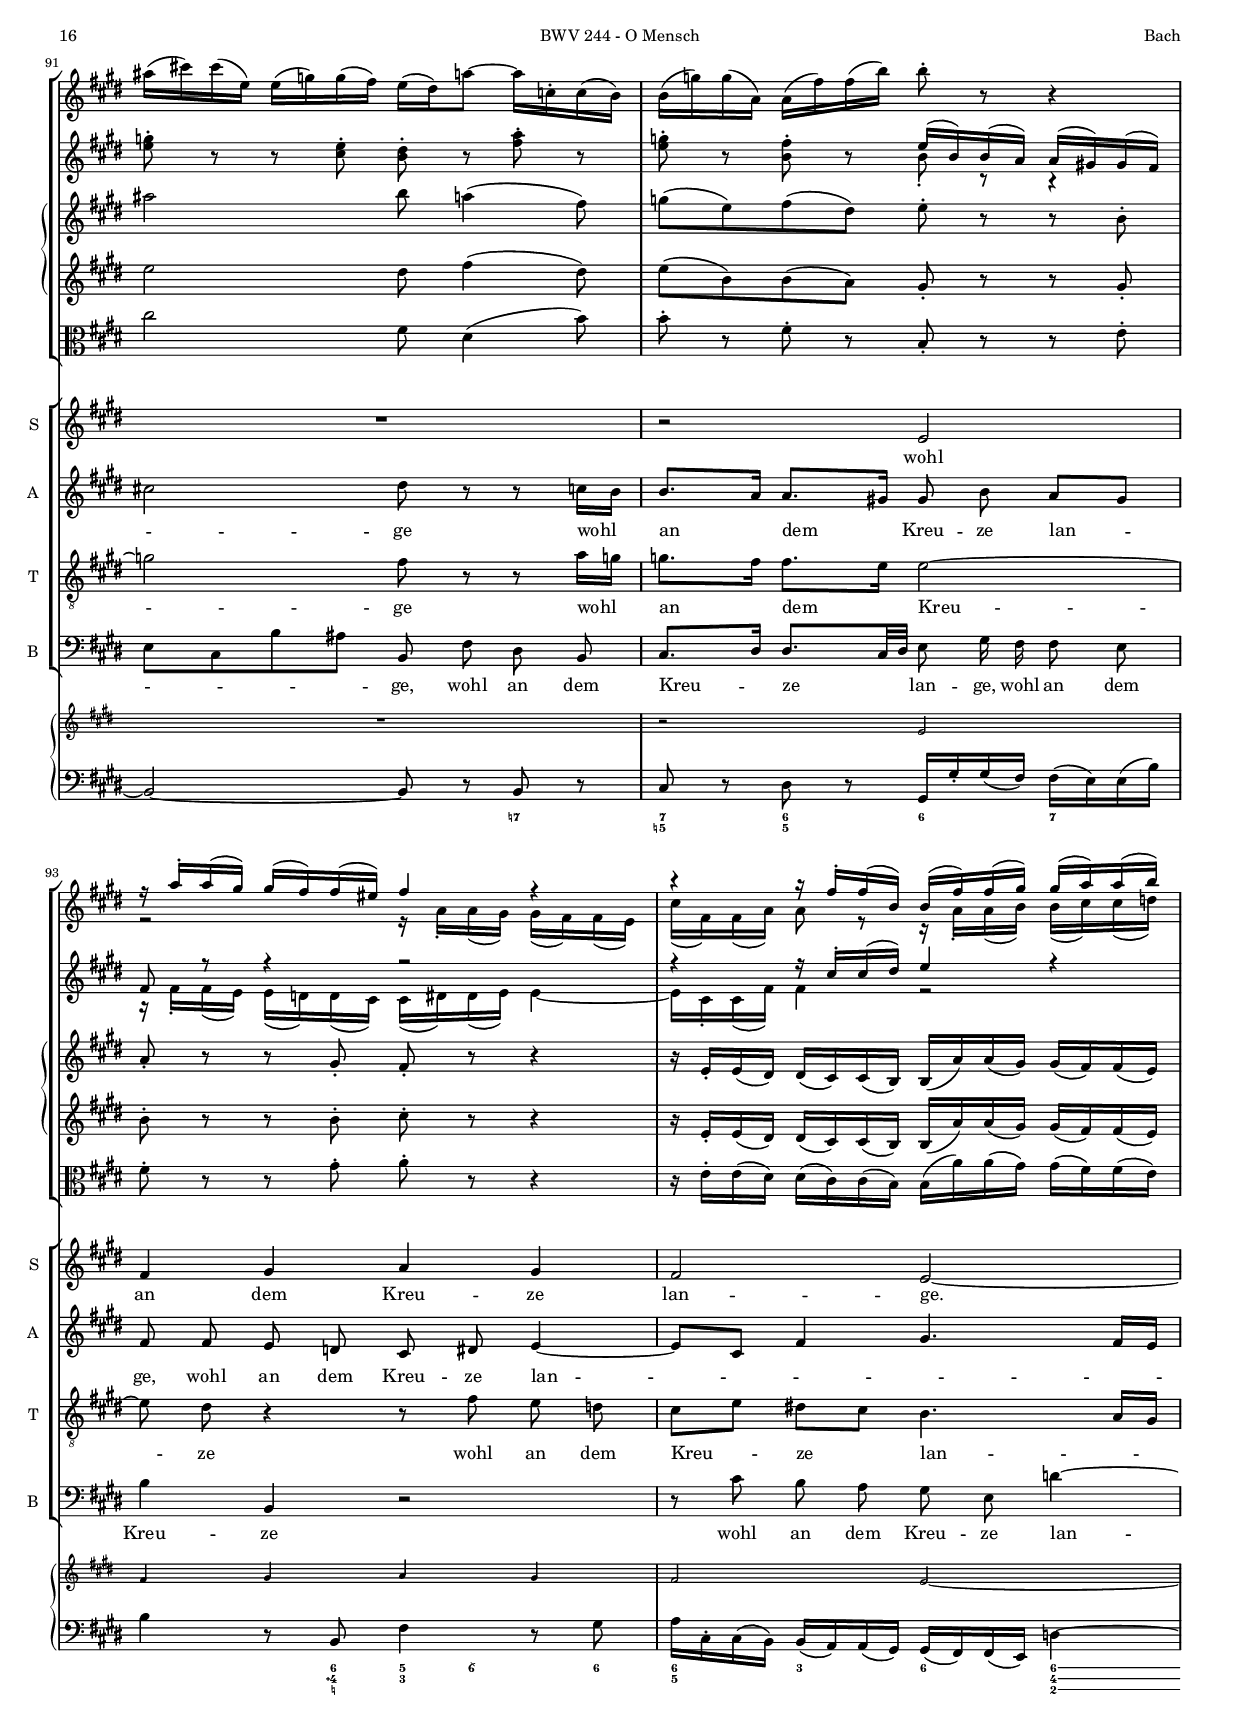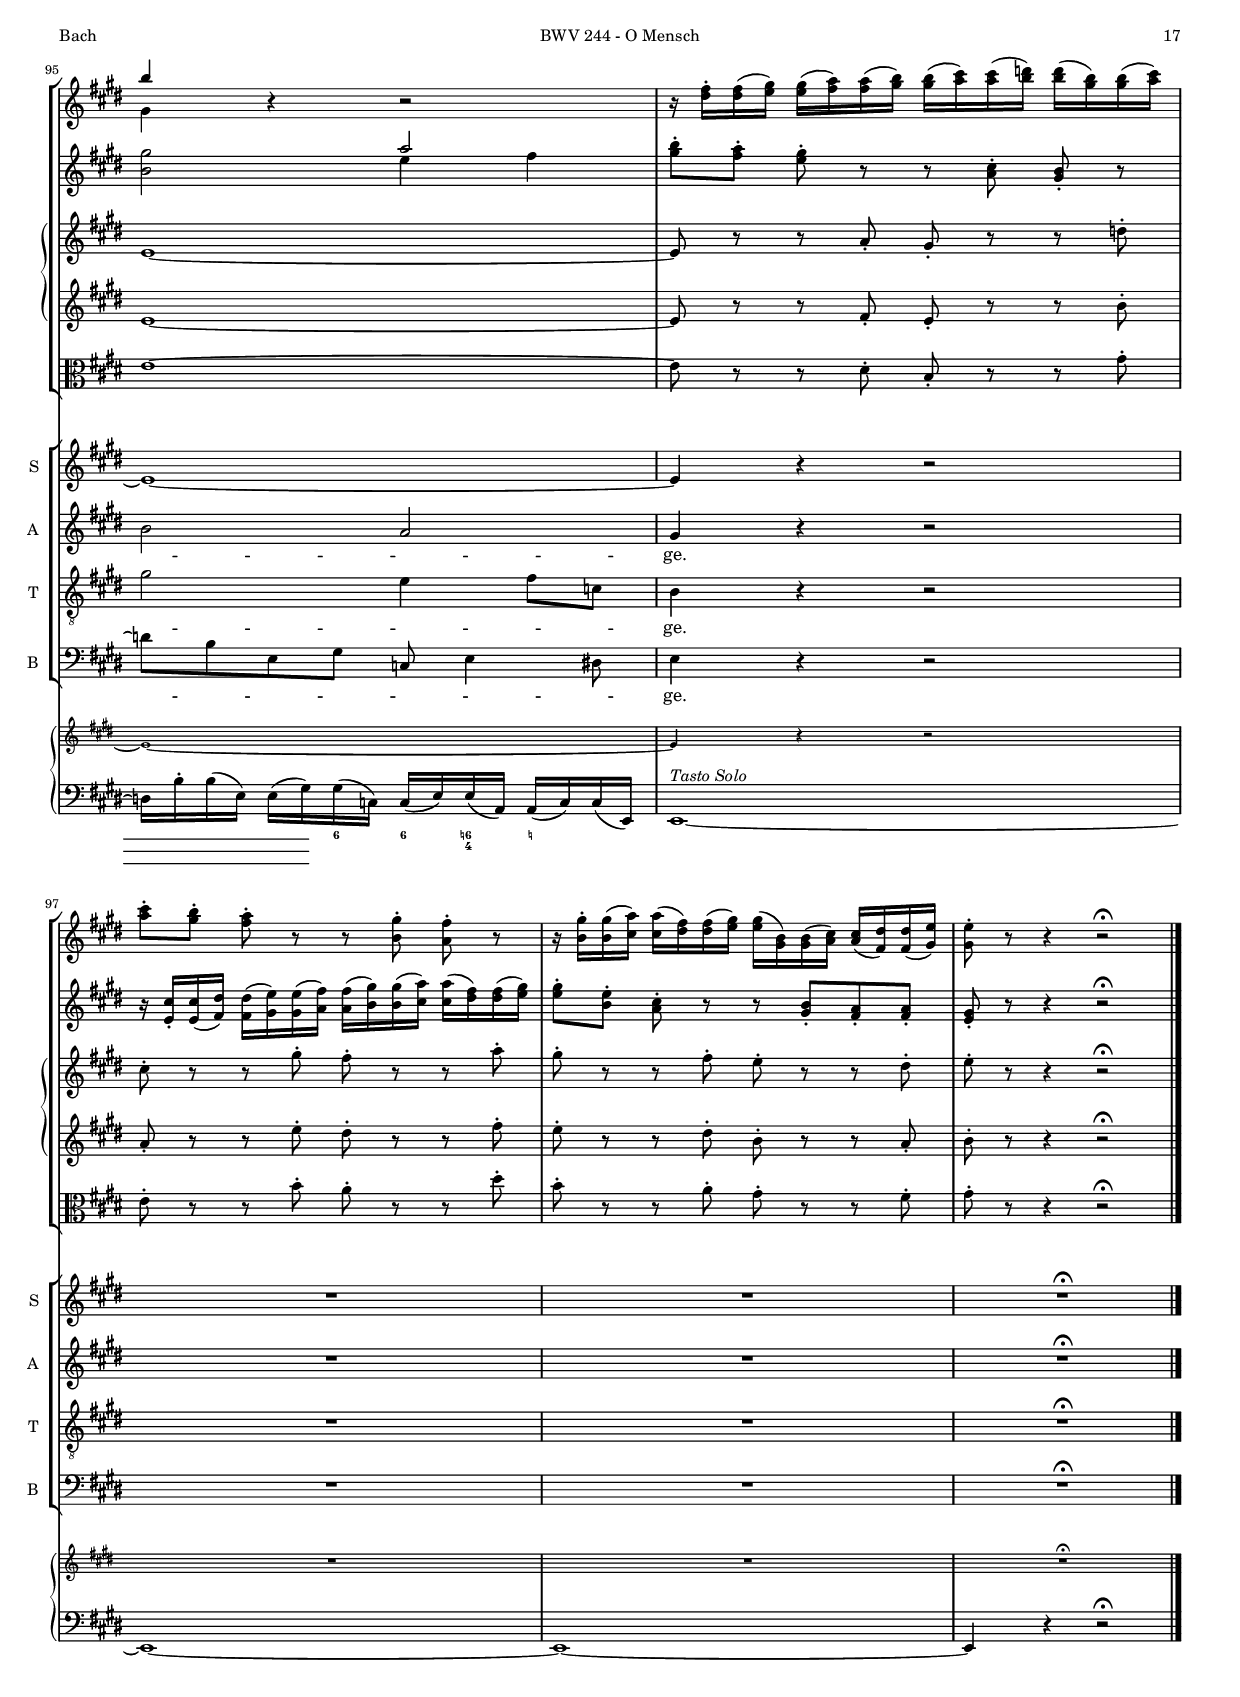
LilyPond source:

\version "2.18.0"

#(set-default-paper-size "a4")
#(set-global-staff-size 14.0)
#(ly:set-option 'point-and-click #f)
%nomobile

italicas=\override LyricText.font-shape = #'italic
rectas=\override LyricText.font-shape = #'upright
ss=\once \set suggestAccidentals = ##t
mtempo={\tempo 4 = 60 }
pfermata=\markup{"(" \musicglyph #"scripts.ufermata" ")"}
showMultiRests = { \set Staff.keepAliveInterfaces = #'( rhythmic-grob-interface multi-measure-rest-interface lyric-interface stanza-number-interface percent-repeat-interface) }
hideMultiRests = \unset Staff.keepAliveInterfaces
noados=\once \set Staff.aDueText = #""


htitle="BWV 244 - O Mensch"
hcomposer="Bach"

\header {
	title=\markup{\fontsize #3 "35. O Mensch"}
	subtitle="Matthäus-Passion"
        %subsubtitle=\markup{"BWV 244" \vspace #0 }
        composer="Johann Sebastian Bach (1685-1750)"
        pdfauthor=\composer
       %opus="(-)"
	poet=\markup{"BWV 244"}
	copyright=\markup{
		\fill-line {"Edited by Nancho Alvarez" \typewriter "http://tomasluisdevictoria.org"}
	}
%	tagline=""
}

global={
  \set Score.extraNatural = ##f
  \compressFullBarRests
  \key e \major \time 4/4 \skip 1*99 \bar "|."
}

cantus=\relative c'{
        \set autoBeaming = ##f
        \showMultiRests
        R1*16
        r2 e
        e4 fis gis8[ fis] e[ fis]
        gis[ a] a8.[^\trill gis32 a] b2 ~
        b2 r2
        R1*3
        r2 b
        a4 gis fis e8[ fis]
        gis8.[ ais16] ais8.[^\trill gis32 ais] b2 ~
        b2 r
        R1
        r2 cis
        b4. a8 gis4 a8[ gis]
        fis2 e ~
        e1 ~
        e4 r r2
        R1
        r2 e
        e4 fis gis8[ fis] e[ fis]
        gis[ a] a8.[ gis32 a] b2 ~
        b2 r
        R1
        r2 b4.( a8)
        a4 gis fis e8[ fis]
        gis8.[ ais16] ais8.[^\trill gis32 ais] b2 ~
        b2 r
        R1
        r2 cis
        b4. a8 gis4 a8[ gis]
        fis2 e ~
        e1 ~
        e4 r r2
        R1*6
        r2 e'
        e4 e dis b
        cis cis gis2 ~
        gis r
        R1
        r2 e'
        e4 e dis8[ cis] b4
        cis cis b2 ~
        b r
        R1*4
        r2 gis4.( a8)
        b4 cis b8[ a] gis4
        a2 gis ~
        gis r
        R1*2
        r2 fis2
        gis4 a b b
        a gis fis2 ~
        fis r
        R1*2
        r2 b
        cis4 dis e dis
        cis cis b2 ~
        b r
        R1*7
        r2 e, 
        fis4 gis a gis
        fis2 e ~
        e1 ~
        e4 r r2
        R1*2
        R1^\fermataMarkup
}

altus=\relative c''{
        \set autoBeaming = ##f
        R1*17
        r8 gis fis e dis4 cis8[ dis]
        e8.[ fis16] fis8.[ e32 fis] gis8 fis b a
        gis4 r8 gis ais4 r8 fis
        d'8[ cis d b] cis[ b cis ais]
        b[ ais b d] ~ d cis d b
        ais4 r r2
        R1
        r8 fis gis a b4. a8 
        gis8[ fis] e[ fis] fis8 a gis fis16[ e]
        fis8 fis e dis16[ cis] dis4 r
        R1
        r2 r8 b' a gis
        fis4 gis8[ a] b8[ b,] e4 ~
        e dis e8 fis gis a
        b4 d, d8[ gis,] a4
        b4 r r2
        R1*2
        r8 gis' fis e dis4 cis8[ dis] 
        e8.[ fis16] fis8.[ e32 fis] gis8 dis dis e
        fis[ dis] e[ fis] gis8.[ ais16] ais4^\trill
        b4 r r2
        R1
        r8 fis gis a b4. a8
        gis8[ fis] e[ fis] fis8 a gis fis16[ e]
        fis8 fis e dis16[ cis] dis4 r
        R1
        r2 r8 b' a gis
        fis4 gis8[ a] b[ b,] e4 ~
        e dis e8 fis gis a
        b4 d, d8[ gis,] a4
        b4 r r2
        R1*7
        r8 b' a gis fis dis gis4 ~
        gis8[ eis fis] cis8 dis e fis4 ~
        fis8 a gis fis e8( cis'4) bis8
        cis4 r r2
        R1
        r8 fis, gis ais b8[ cis] dis[ fis,]
        gis8[ fisis] ais4 ais8[ dis,] r8 dis
        gis[ fis] e[ gis] cis,4 r8 cis'
        cis8[ ais fisis ais] b4. gis8
        ais8[ fisis] dis[ e] dis fisis gis4 ~
        gis8[ ais] b[ gis] ais r r4
        R1
        r8 dis, e fis gis fis e8[ a]
        gis a gis fis fis4. eis8
        fis2 ~ fis8 e!4 dis8 ~
        dis cis16[ bis cis8] dis e a gis[ fis]
        e4 r r2
        R1
        r2 r8 dis e fis
        b, gis' e fis gis a gis fis
        e4. gis8 cis ais b cis
        d[ cis] b[ a!] gis[ a] b4 ~
        b8[ ais] b[ gis] ais g16[ fis] fis4 ~
        fis8 g16[ fis] fis4. g16[ fis] fis4 ~
        fis8 e d fis b[ gis] eis[ gis]
        cis,4 r r8 cis' b a
        gis8 b ais gis fis4.( e16[ dis]
        g8) g4 g8 g g fis e
        dis!4 r r2
        R1*3
        r4 r8 fis g4 r8 g16[ a]
        a4. c16[ b] b2
        cis! dis8 r8 r c16[ b]
        b8.[ a16] a8.[ gis!16] gis8 b a[ gis]
        fis fis e d cis dis e4 ~
        e8[ cis] fis4 gis4. fis16[ e]
        b'2 a
        gis4 r r2
        R1*2
        R1^\fermataMarkup
}

tenor=\relative c'{
        \set autoBeaming = ##f
        R1*17
        r8 b bis cis dis[( bis]) gis4
        cis8[ a] d4 d8 dis eis fis
        cis4 r8 cis fis4 r8 ais,
        fis'[ e fis d] e[ d e cis]
        d[ cis d fis] gis eis eis eis
        cis4 r r2
        r2 r8 b8 cis dis
        e dis16[ cis] b8 cis fis,4 r8 dis'
        e4. dis16[ cis] b8 fis' e dis16[ cis]
        b8 a gis fis16[ e] fis4 r
        R1
        r2 r8 gis' fis e
        dis4 e8[ fis] gis[ fis e dis]
        cis4 dis gis,8 cis d e
        e,4 b' b8 e,4 fis8
        gis4 r r2
        R1*2
        r8 b bis cis dis[ bis] gis4
        cis8[ a] d[ e] e b! b cis
        dis!4. cis8 b8.[ cis16] cis4^\trill
        dis4 r r2
        r2 r8 b cis dis
        e dis16[ cis] b8 cis fis,4 r8 dis'
        e4. dis16[ cis] b8 fis' e dis16[ cis]
        b8 a gis fis16[ e] fis4 r
        R1
        r2 r8 gis'8 fis e
        dis4 e8[ fis] gis[ fis e dis]
        cis4 dis gis,8 cis d e
        e,4 b' b8 e,4 fis8
        gis4 r r2
        R1*7
        r2 r8 fis'8 e d
        cis4. a'8 bis,4. cis8
        dis8 fis e dis cis a' gis fis
        e4 r r2
        R1
        r4 r8 cis dis e fis dis
        e4 e dis8 gis b, dis
        gis,4 r8 gis gis'[ fisis gis e] ~
        e8[ cis ais dis] ~ dis[ b gis cis] ~
        cis[ ais fisis ais] b[ ais] b dis
        eis[ cisis] cisis[ eis] dis8 r r4
        R1*2
        r8 fis, gis a b8[ cis] d[ cis]
        cis4 bis8[ cis] dis[ bis cis dis]
        e[ dis] cis cis cis fis bis,[ gis]
        gis4 r r2
        R1
        r2 r8 b cis dis
        e d cis a e' fis e d
        cis[ dis!] e[ dis] cis4 r
        r8 a' gis fis eis fis gis4 ~
        gis8[ fis] gis[ cis,] cis4 r8 cis
        d8 r r d ais r r ais
        fis8[ ais] b4 ~ b8[ d16 cis d8] b8
        fis' cis b a gis ais b4 ~
        b8[ gis] cis4 dis4.( cis16[ b]
        e8) e4 e8 e cis cis fis, 
        fis4 r r2
        R1*3
        r4 r8 dis' b4 r8 e16[ dis]
        dis4. fis16[ g] g2 ~
        g fis8 r r a16[ g]
        g8.[ fis16] fis8.[ e16] e2 ~
        e8 dis r4 r8 fis e d
        cis8[ e] dis![ cis] b4. a16[ gis]
        gis'2 e4 fis8[ c]
        b4 r r2
        R1*2
        R1^\fermataMarkup
}

bassus=\relative c{
        \set autoBeaming = ##f
        R1*17
        r8 e dis cis bis8[( gis)] cis4
        cis' b8[ a] gis8 a gis fis
        eis4 r8 eis fis4 r8 fis
        b8[( ais)] r8 fis g[( fis)] r8 fis
        b[ cis] b[ a] gis a b cis
        fis,4 r r2
        R1
        r2 r8 a gis fis
        e dis cis fis b,2 ~
        b2. r4
        R1*2
        r8 a' gis fis e[ dis] cis[ b]
        a[ ais b bis] cis cis' b a
        gis[ fis] e[ d] cis[ b] a4
        e'4 r r2
        R1*2
        r8 e dis cis bis[ gis] cis4
        r8 cis'[ b] a gis gis fis e
        dis[ b] cis[ dis] e[ dis] cis4
        b4 r r2
        R1
        r2 r8 a' gis fis
        e dis cis fis b,2 ~
        b2. r4
        R1*2
        r8 a' gis fis e[ dis] cis[ b]
        a[ ais b bis] cis cis' b a
        gis8[ fis] e[ d] cis8[ b] a4
        e'4 r r2
        R1*6
        r2 r8 cis b a 
        gis gis' fis e b' a gis fis
        eis cis fis4 ~ fis8[ e] dis[ cis]
        bis8 bis cis dis e fis gis gis 
        cis,4 r r2
        R1
        r2 r8 e' dis cis
        b[ ais] gis[ fisis] gis[ fis] e[ dis]
        e dis cis b cis[ dis] e[ cis]
        dis8[ fisis ais fisis] dis[ gis b eis,]
        fisis[ ais cis fisis,] gis[ ais] gis8 fis
        eis[ fis] gis[ ais] dis, r r4
        R1
        r2 r8 a' gis fis
        e8[ dis] e[ fis] gis[ a] b cis
        fis,8 e dis cis bis[ gis ais bis]
        cis[ dis e fis] gis[ fis] gis4 
        cis,4 r r2
        R1*2
        r2 r8 e fis gis
        a b cis b ais fis gis ais
        b cis d cis b a gis fis
        eis4. eis8 fis4 r8 fis
        b8 r r b, fis' r r fis
        b8[ cis] d[ b] gis4. gis8
        ais4 r r2
        r8 gis fis e dis b g'4 ~
        g8[ d cis b] ais4. ais8
        b4 r r2
        R1*3
        r8 b b'4. b,8 b'4 ~
        b8 b, b'4 ~ b8[ a g fis]
        e[ cis b' ais] b, fis' dis b
        cis8.[ dis16] dis8.[ cis32 dis] e8 gis16 fis fis8 e
        b'4 b, r2
        r8 cis' b a gis e d'4 ~
        d8[ b e, gis] c, e4 dis!8
        e4 r r2
        R1*2
        R1^\fermataMarkup
}

textocantus=\lyricmode{
O Mensch be -- wein' dein' Sün -- de groß
da -- rum Chri -- stus sein's Va -- ters Schoß
äu -- ßert und kam auf Er -- den.
Von ei -- ner Jung -- frau rein und zart
für __ uns er hie ge -- bo -- ren ward
er wollt' der Mitt -- ler wer -- den.
Den'n To -- ten er das Le -- ben gab
und legt' da -- bei all' Krank -- heit ab
bis __ sich die Zeit her -- dran -- ge
daß er für uns ge -- op -- fert würd'
trüg' un -- srer Sün -- den schwe -- re Bürd'
wohl an dem Kreu -- ze lan -- ge.
}

textoaltus=\lyricmode{
O Mensch be -- wein' dein' Sün -- de groß,
dein' Sün -- de groß
o Mensch be -- wein' __ _ _ dein' Sün -- de groß
da -- rum Chri -- stus sein's Va -- ters Schoß,
da -- rum Chri -- stus sein's Va -- ters Schoß
äu -- ßert und kam auf Er -- _ _ den,
äu -- ßert und kam auf Er -- _ den.
Von ei -- ner Jung -- frau rein und zart,
von ei -- ner Jung -- frau rein und zart
für uns er hie ge -- bo -- ren ward,
für uns er hie ge -- bo -- ren ward
er wollt' der Mitt -- ler wer -- _ _ den,
er wollt' der Mitt -- ler wer -- _ den.
Den'n To -- ten er das Le -- ben gab,
den'n To -- ten er das Le -- ben gab
und legt' da -- bei all' Krank -- heit ab __ 
und legt' da -- bei all' Krank -- _ _ _ heit ab,
all' Krank -- heit ab
bis sich die Zeit her -- dran -- ge,
bis sich die Zeit her -- dran -- _ _ ge, __ 
die Zeit her -- dran -- ge
daß er für uns ge -- op -- fert würd',
für uns ge -- op -- fert würd',
daß er für uns ge -- op -- _ fert würd',
für uns ge -- op -- fert würd',
für uns ge -- op -- fert würd'
trüg' un -- srer Sün -- den schwe -- re Bürd', __
un -- srer Sün -- den schwe -- re Bürd'
wohl an dem Kreu -- ze lan -- _ ge
wohl an dem Kreu -- ze lan -- ge,
wohl an dem Kreu -- ze lan -- _ _ _ _ _ ge.
}

textotenor=\lyricmode{
O Mensch be -- wein' dein' Sün -- de groß,
dein' Sün -- de groß
o Mensch be -- wein' __ _ _ _ dein' Sün -- de groß
da -- rum Chri -- stus sein's Va -- ters Schoß
sein's Va -- ters Schoß,
da -- rum Chri -- stus sein's Va -- ters Schoß
äu -- ßert und kam auf Er -- _ _ den,
äu -- ßert und kam auf Er -- _ _ den.
Von ei -- ner Jung -- frau rein und zart,
von ei -- ner Jung -- frau rein und zart
für uns er hie ge -- bo -- ren ward
ge -- bo -- ren ward,
für uns er hie ge -- bo -- ren ward
er wollt' der Mitt -- ler wer -- _ _ den,
er wollt' der Mitt -- ler wer -- _ _ den.
Den'n To -- ten er das Le -- ben gab,
den'n To -- ten er das Le -- ben gab
und legt' da -- bei all' Krank -- heit ab,
und legt' da -- bei all' Krank -- _ heit,
all' Krank -- heit ab
bis sich die Zeit her -- dran -- _ _ _ ge,
die Zeit her -- dran -- ge
daß er für uns ge -- op -- fert würd',
für uns ge -- op -- fert würd'
daß er für uns ge -- op -- fert würd'
daß er für uns ge -- op -- _ fert würd',
trüg' un -- srer Sün -- den schwe -- re Bürd', __
un -- srer Sün -- den schwe -- re Bürd'
wohl an dem Kreu -- ze lan -- ge
wohl an dem Kreu -- ze
wohl an dem Kreu -- ze lan -- _ _ _ _ ge.
}

textobassus=\lyricmode{
O Mensch be -- wein' dein' Sün -- de groß,
dein' Sün -- de groß
o Mensch be -- wein'
be -- wein'
o Mensch be -- wein' dein' Sün -- de groß
da -- rum Chri -- stus sein's Va -- ters Schoß
äu -- ßert und kam auf Er -- den,
äu -- ßert und kam auf Er -- _ den.
Von ei -- ner Jung -- frau rein und zart,
von ei -- ner Jung -- frau rein und zart
für uns er hie ge -- bo -- ren ward
er wollt' der Mitt -- ler wer -- den,
er wollt' der Mitt -- ler wer -- _ den.
Den'n To -- ten er das Le -- ben gab,
den'n To -- ten er das Le -- ben gab,
den'n To -- ten er das Le -- ben gab
und legt' da -- bei all' Krank -- heit ab,
und legt' da -- bei all' Krank -- _ _ _ heit,
all' Krank -- heit ab
bis sich die Zeit her -- dran -- ge,
bis sich die Zeit her -- dran -- _ _ _ ge
daß er für uns ge -- op -- fert würd',
daß er für uns ge -- op -- fert würd',
für uns ge -- op -- fert würd'
daß er
daß er für uns ge -- op -- fert würd'
trüg' un -- srer Sün -- den schwe -- _ re Bürd'
wohl an dem Kreu -- ze lan -- _ ge,
wohl an dem Kreu -- ze lan -- ge,
wohl an dem Kreu -- ze
wohl an dem Kreu -- ze lan -- _ _ _ ge.
}


flautauno = \relative c'' {
 r8 b16( cis) cis( dis) dis( e) e( gis) gis( a) a( fis) fis( gis)
 gis2 ~ gis16 a-. a( fis) fis( dis') dis( e,)
 e2 ~ e16 fis-. fis( d) d( b') b( cis,)
 cis2 ~ cis16 d-. d( b) b( gis') gis( ais,)
 ais( g) g( fis) fis( cis') cis( b) b( g) g( fis) fis( d') d( cis)
 cis( g) g( fis) fis( e') e( d) d( g) g( fis) fis( b) b( eis,)
 eis( gis!) gis( b,) b( d) d( cis) b( ais) e'8 ~ e16 g,-. g( fis)
 fis16( d') d( e,) e( cis') cis( fis) fis8. b,16 ais8.^\trill b16
 b2 ~ b16 cis'-. cis( b) b( a) a( gis)
 gis2 ~ gis16 fis-. fis( e) e( d) d( cis)
 cis2 ~ cis16 d'-. d( cis) cis( b) b( a)
 a2 ~ a16 gis-. gis( fis) fis( e) e( dis)
 dis( c) c( b) b( fis') fis( e) e( c) c( b) b( g') g( fis)
 fis( c) c( b) b( a') a( g) g( c) c( b) b( e) e( ais,)
 ais( cis) cis( e,) e( g) g( fis) e( dis) a'8 ~ a16 c,-. c( b)
 b( g') g( a,) a( fis') fis( b) b8. e,16 dis8.^\trill e16
 e16( gis) gis( a) a( fis) fis( gis) gis( b,) b( cis) cis( dis) dis( e)
 e4 r r16 a-. a( gis) gis( fis) fis( e)
 e2 ~ e16 fis-. fis( eis) eis( b') b( cis,)
 cis( d) d( b) b( gis') gis( ais,) ais( g) g( fis) fis( cis') cis( b)
 b( g) g( fis) fis( d') d( cis) cis( g) g( fis) fis( e') e( d)
 d16( g) g( fis) fis( b) b( eis,) eis( gis) gis( b,) b( d) d( cis)
 b( ais) e'8 ~ e16 g,-. g( fis) fis( d') d( e,) e( cis') cis( fis)
 fis8. b,16 ais8.^\trill b16 b4 r
 r2 r16 b-. b( cis) cis( dis) dis( e)
 e2 ~ e16 dis-. dis( e) e( cis) cis( dis)
 dis( fis) fis( gis) gis( ais) ais( b) b2 ~
 b16 cis-. cis( b) b( a) a( gis) gis2 ~
 gis16 fis-. fis( e) e( d) d( cis) cis4 r
 R1
 r16 cis'-. cis( b) b( a) a( gis) gis( a) a( gis) gis( fis) fis( e)
 e1 ~
 e16 fis-. fis( gis) gis( a) a( b) b( cis) cis( d) d( b) b( cis)
 cis8-.[ b-.] a-. r r gis-. \noBeam fis-. r
 r8 d-. \noBeam cis-. r r b-. \noBeam a-. r
 r2 r16 a'-. a( gis) gis( fis) fis( e)
 e2 ~ e8 r r4
 r16 cis'-. cis( b) b( a) a( gis) gis( b) b( ais) ais( e') e( fis,)
 fis( g) g( e) e( cis') cis( e,) e( dis) a'8 ~ a16 c,-. c( b)
 b( g') g( a,) a( fis') fis( b) b8. cis16 fis,8.^\trill e16
 e8 r r4 r16 b-. b( cis) cis( dis) dis( e)
 e2 ~ e16 dis-. dis( e) e( cis) cis( dis)
 dis16( fis) fis( gis) gis( ais) ais( b) b2 ~
 b16 cis-. cis( b) b( a) a( gis) gis2 ~
 gis16 fis-. fis( e) e( d) d( cis) cis4 r
 R1
 r16 cis'-. cis( b) b( a) a( gis) gis( a) a( gis) gis( fis) fis( e)
 e1 ~
 e16 fis-. fis( gis) gis( a) a( b) b( cis) cis( d) d( b) b( cis)
 cis8-.[ b-.] a-. r r gis-. \noBeam fis-. r
 r2 r16 gis-. gis( fisis) fisis( cis') cis( dis,)
 dis( e) e( cis) cis( ais') ais( bis,) bis( a!) a( gis) gis( dis') dis( cis)
 cis( a) a( gis) gis( e') e( dis) dis( a) a( gis) gis( fis') fis( e)
 e( a) a( gis) gis( cis) cis( fisis,) fisis( ais) ais( cis,) cis( e) e( dis)
 cis( bis) fis'8 ~ fis16 a,-. a( gis) gis( e') e( fis,) fis( dis') dis( gis)
 gis8. cis,16 bis8.^\trill cis16
 cis16( e) e( dis) dis( cis) cis( b)
 b1
 r16 gis'-. gis( fis) fis( e) e( dis) dis4 r
 r16 dis-. dis( e) e( fis) fis( gis) gis8 r r4
 r16 cis,-. cis( dis) dis( e) e( fis) fis( gis) gis( a) a( fis) fis( gis)
 gis gis,-. gis( ais) ais( b) b( cis) cis( dis) dis( e) e( gis) gis( cis,)
 cis4 cis' ~ cis16 fis,-. fis( b) b( ais) ais( gis)
 gis4 r r16 dis-. dis( gis) gis( fisis) fisis( gis)
 gis2 ~ gis8 r r4
 cis,2 b
 ais gis ~
 gis fisis8 cis''4( ais8)
 b8([ gis) ais( fisis)] gis8.[ ais16] fisis8.^\trill gis16
 gis2 ~ gis16 dis-. dis( e) e( fis) fis( gis)
 gis8 r r4 r2
 r2 r16 gis-. gis( fis) fis( dis') dis( e,)
 e( fis) fis( gis) gis( a) a( gis) e8. fis16 dis8.^\trill cis16
 cis2 ~ cis16 d'-. d( cis) cis( b) b( a)
 a2 ~ a16 gis-. gis( fis) fis( e) e( dis)
 dis2 ~ dis16 cis'-. cis( b) b( a) a( gis)
 gis4 r8 fis8 e4 r
 r2 r16 fis-. fis( e) e( cis') cis( d,)
 d2 ~ d16 fis-. fis( eis) eis( b') b( cis,)
 cis( d) d( b) b( gis') gis( ais,) ais( g) g( fis) fis( cis') cis( b)
 b( g) g( fis) fis( d') d( cis) cis( g) g( fis) fis( e') e( d)
 d( g) g( fis) fis( b) b( eis,) eis( gis) gis( b,) b( d) d( cis)
 b16( ais) e'8 r4 
 \partcombineApart
  r16 e16-.[ e( dis)] dis([ cis) cis( b)]
 gis'([ cis,) cis( e)] e8 r r16 e-.[ e( fis)] fis([ g) g( a)]
 \partcombineAutomatic
 b4 r r2
 a2 ~ a16 cis-. cis( b) b( a) a( gis)
 gis2 ~ gis16 fis-. fis( e) e( d) d( cis)
 cis2 ~ cis16 d'-. d( cis) cis( b) b( a)
 a2 ~ a16 gis-. gis( fis) fis( e) e( dis)
 dis( c) c( b) b( fis') fis( e) e( c) c( b) b( g') g( fis)
 fis( c) c( b) b( a') a( g) g( c) c( b) b( e) e( ais,)
 ais( cis!) cis( e,) e( g) g( fis) e( dis) a'8 ~ a16 c,-. c( b)
 b( g') g( a,) a( fis') fis( b) b8-. r r4
 \partcombineApart
 r16 a-. a( gis) gis( fis) fis( eis) fis4 r
 r r16 fis-. fis( b,) b( fis') fis( gis) gis( a) a( b)
 b4
 \partcombineAutomatic
  r r2
 r16 fis-. fis( gis) gis( a) a( b) b( cis) cis( d) d( b) b( cis)
 cis8-.[ b-.] a-. r r gis-. \noBeam fis-. r
 r16 gis-. gis( a) a( fis) fis( gis) gis( b,) b( cis) cis( dis) dis( e)
 e8-. r r4 r2^\fermata
}

flautados=\relative c''{
 r8 gis16( a) a( fis) fis( gis) gis( b) b( cis) cis( dis) dis( e)
 e([ b)] gis'4. ~ gis16 a-. a( fis) fis( dis') dis( e,)
 e2 ~ e16 fis-. fis( d) d( b') b( cis,)
 cis2 ~ cis16 d-. d( b) b( gis') gis( ais,)
 ais( g) g( fis) fis( cis') cis( b) b( g) g( fis) fis( d') d( cis)
 cis( g) g( fis) fis( e') e( d) d( g) g( fis) fis( b) b( eis,)
 eis( gis) gis( b,) b( d) d( cis) b( ais) e'8 ~ e16 g,-. g( fis)
 fis( d') d( e,) e( cis') cis( fis) fis8. b,16 ais8.^\trill b16
 b2 ~ b16 a'-. a( gis) gis( fis) fis( e)
 e2 ~ e16 d-. d( cis) cis( b) b( \noados cis)
 cis2 ~ cis16 b'-. b( a) a( gis) gis( fis)
 fis2 ~ fis16 b,-. b( a) a( gis) gis( fis)
 fis( c') c( b) b( fis') fis( e) e( c) c( b) b( g') g( fis)
 fis( c) c( b) b( a') a( g) g( c) c( b) b( e) e( ais,)
 ais( cis) cis( e,) e( g) g( fis) e( dis) a'8 ~ a16 c,-. c( b)
 b16( g') g( a,) a( fis') fis( b) b8. e,16 dis8.^\trill e16
 e16( b) b( cis) cis( dis) dis( e) e( gis,) gis( a) a( fis) fis( gis)
 gis4 r4 r16 a'-. a( gis) gis( fis) fis( e)
 e2 ~ e16 fis-. fis( eis) eis( b') b( cis,)
 cis(d) d( b) b( gis') gis( ais,) ais( g) g( fis) fis( cis') cis( b)
 b( g) g( fis) fis( d') d( cis) cis( g) g( fis) fis( e') e( d)
 d( g) g( fis) fis( b) b( eis,) eis( gis) gis( b,) b( d) d( cis)
 b( ais) e'8 ~ e16 g,-. g( fis) fis( d') d( e,) e( cis') cis( fis)
 fis8. b,16 ais8.^\trill b16 b4 r
 r2 r16 b-. b( cis) cis( dis) dis( e)
 e2 ~ e16 fis,-. fis16( gis) gis( ais) ais( b)
 b( dis) dis( e) e( cis) cis( dis) dis2 ~
 dis16 a'-. a( gis) gis( fis) fis( e) e2 ~
 e16 d-. d( cis) cis( b) b( a) a4 r
 R1
 r16 cis'-. cis( b) b( a) a( gis) gis( a) a( gis) gis( fis) fis( e)
 e1 ~
 e16 dis!-. dis( e) e( fis) fis( gis) gis( a) a( b) b( gis) gis( a)
 a8-.[ gis-.] fis8 r r b,-. \noBeam a-. r
 r8 b-. \noBeam a-. r r gis-. \noBeam fis-. r
 r2 r16 a'-. a( gis) gis( fis) fis( e)
 e2 ~ e8 r r4
 r16 cis'-. cis( b) b( a) a( gis) gis( b) b( ais) ais( e') e( fis,)
 fis16( g) g( e) e( cis') cis( e,) e( dis) a'8 ~ a16 c,-. c( b)
 b( g') g( a,) a( fis') fis( b) b8. cis16 fis,8.^\trill e16
 e8 r r4 r16 b-. b( cis) cis( dis) dis( e)
 e2 ~ e16 fis,-. fis( gis) gis( ais) ais( b)
 b16( dis) dis( e) e( cis) cis( dis) dis2 ~
 dis16 a'-. a( gis) gis( fis) fis( e) e2 ~
 e16 d-. d( cis) cis( b) b( a) a4 r
 R1
 r16 cis'-. cis( b) b( a) a( gis) gis( a) a( gis) gis( fis) fis( e)
 e1 ~
 e16 dis!-. dis( e) e( fis) fis( gis) gis( a) a( b) b( gis) gis( a)
 a8-.[ gis-.] fis-. r r b,-. \noBeam a-. r
 r2 r16 gis'-. gis( fisis) fisis( cis') cis( dis,)
 dis( e) e( cis) cis( ais') ais( bis,) bis( a) a( gis) gis( dis') dis( cis)
 cis( a) a( gis) gis( e') e( dis) dis( a) a( gis) gis( fis') fis( e)
 e( a) a( gis) gis( cis) cis( fisis,) fisis( ais) ais( cis,) cis( e) e( dis)
 cis16( bis) fis'8 ~ fis16 a,-. a( gis) gis( e') e( fis,) fis( dis') dis( gis)
 gis8. cis,16 bis8.^\trill cis16 cis16( e) e( dis) dis( cis) cis( b)
 b1
 r16 gis'-. gis( fis) fis( e) e( dis) dis4 r
 r16 dis-. dis( e) e( fis) fis( gis) gis8 r r4
 r16 cis,-. cis( dis) dis( e) e( fis) fis( gis) gis( a) a( fis) fis( gis)
 gis gis,-. gis( ais) ais( b) b( cis) cis( dis) dis( e) e( gis) gis( cis,)
 cis4 cis'4 ~ cis16 fis,-. fis( b) b( ais) ais( gis)
 gis4 r r16 dis-. dis( gis) gis( fisis) fisis( gis)
 gis2 ~ gis8 r r4
 ais,2 gis
 fisis gis
 cisis dis8 ais'4( fisis8)
 gis8([ dis) e( dis)] ~ dis8.[ gis16] \noados fisis8.^\trill gis16
 gis2 ~ gis16 bis,-. bis( cis) cis( dis) dis( e)
 e8 r r4 r2
 r2 r16 gis gis( fis) fis( dis') dis( e,)
 e( fis) fis( gis) gis( a) a( gis) e8. fis16 dis8.^\trill cis16
 cis2 ~ cis16 b'-. b( a) a( gis) gis( fis)
 fis2 ~ fis16 b,-. b( a) a( gis) gis( fis)
 fis2 ~ fis16 e'-. e( dis) dis( cis) cis( b)
 b4 r8 a gis4 r
 r2 r16 fis'-. fis( e) e( cis') cis( d,)
 d2 ~ d16 fis-. fis( eis) eis( b') b( cis,)
 cis( d) d( b) b( gis') gis( ais,) ais( g) g( fis) fis( cis') cis( b)
 b( g) g( fis) fis( d') d( cis) cis( g) g( fis) fis( e') e( d)
 d( g) g( fis) fis( b) b( eis,) eis( gis) gis( b,) b( d) d( cis)
 b16( ais) e'8 r4 r2
 r4 r16 cis-.[ cis( b)] b([ cis) cis( dis)] dis([ e) e( fis)]
 g4 r r2
 fis2 ~ fis16 a-. a( gis) gis( fis) fis( e)
 e2 ~ e16 d-. d( cis) cis( b) b( \noados cis)
 cis2 ~ cis16 b'-. b( a) a( gis) gis( fis)
 fis2 ~ fis16 b,-. b( a) a( gis) gis( fis)
 fis( c') c( b) b( fis') fis( e) e( c) c( b) b( g') g( fis)
 fis( c) c( b) b( a') a( g) g( c) c( b) b( e) e( ais,)
 ais( cis!) cis( e,) e( g) g( fis) e( dis) a'8 ~ a16 c,-. c( b)
 b16( g') g( a,) a( fis') fis( b) b8-. r r4
 r2 r16 a,-. a( gis) gis( fis) fis( e)
 cis'( fis,) fis( a) a8 r r16 a-. a( b) b( cis) cis( d)
 gis,4 r r2
 r16 dis'-. dis( e) e( fis) fis( gis) gis( a) a( b) b( gis) gis( a)
 a8-.[ gis-.] fis-. r r b,-. \noBeam a-. r
 r16 b-. b( cis) cis( dis) dis( e) e( gis,) gis( a) a( fis) fis( gis)
 gis8-. r r4 r2^\fermata
}

oboeuno=\relative c''{
 r8 b-. \noBeam cis-. r r gis'-. \noBeam a-. r
 r16 gis-. gis( fis) fis( e) e( dis) dis4 r
 r16 e-. e( d) d( cis) cis( b) b4 r
 r16 cis-. cis( b) b( a) a( gis) gis4 r
 e'2 d
 cis b
 eis fis8 e4( cis8)
 d8([ b) cis( ais)] b8.[ cis16] ais8.[^\trill b16]
 b8-. b-. dis-. fis-. a4 r
 r8 e-. gis-. b-. d,4 r
 r8 cis-. eis-. fis-. gis4 r
 r8 a-.[ fis-. cis-.] b( gis') fis( e)
 dis-. r r dis-. e-. r r e-.
 fis-. r r fis-. g-. r r g-.
 g-. r r e-. dis-. r a'-. r
 g-. r fis-. r e8.[ fis16] dis8.[^\trill e16]
 e8-.[ d-.] cis-. r r b-. \noBeam a-. r
 r16 gis-. gis( fis) fis( e) e( dis) dis( fis) fis( e) e( dis) dis( cis)
 cis4 r r2
 r2 e'
 d cis
 b eis
 fis8 e!4( cis8) d( b) cis([ ais)]
 b8.[ cis16] ais8.[^\trill b16] b4 r
 r16 fis-. fis( gis) gis( a) a( b) b2 ~
 b16 e-. e( ais,) ais( cis) cis( fis,) fis8-.[ dis'-.] e-. r
 r8 fis-. \noBeam gis-. r8 r b,-. dis-. fis-.
 a4 r r8 e-. gis-. b-.
 d,4 r r16 b-. b( a) a( gis) gis( fis)
 fis4 r r16 fis-. fis( e) e( dis) dis( cis)
 cis4 r r16 e'-. e( d) d( cis) cis( b)
 b4 r8 b-. e4 ~ e16 d-. d( cis)
 b8-.[ a-.] gis-. r r cis-. \noBeam b-. r
 r16 cis-. cis( dis) dis( e) e( fis) fis( gis) gis( a) a( fis) fis( gis)
 gis8-. r r a-. gis-. r r fis-.
 e16-. gis, gis( fis) fis( e) e( dis) dis( fis) fis( e) e( dis) dis( cis)
 cis4 r r16 b''-. b( a) a( gis) gis( fis)
 fis( a) a( gis) gis( fis) fis( e) e4 r
 r8 e-. \noBeam cis-. r r fis-. \noBeam a-. r
 r g-. \noBeam fis-. r r e16([ a)] fis8.[^\trill e16]
 e16 fis,-. fis( gis) gis( a) a( b) b2 ~
 b16 e-. e( ais,) ais( cis) cis( fis,) fis8-.[ dis'-.] e-. r8
 r8 fis-. \noBeam gis-. r r b,-. dis-. fis-.
 a4 r r8 e-. gis-. b-.
 d,4 r r16 b-. b( a) a( gis) gis( fis)
 fis4 r r16 fis-. fis( e) e( dis) dis( cis)
 cis4 r r16 e'-. e( d) d( cis) cis( b)
 b4 r8 b e4 ~ e16 d-. d( cis)
 b8-.[ a-.] gis-. r r cis-. \noBeam b-. r
 r16 cis-. cis( dis) dis( e) e( fis) fis( gis) gis( a) a( fis) fis( gis)
 gis4 ~ gis16[ fis-. fis( e)] e8 r r4
 r2 fis2
 e dis
 cis fisis
 gis8 fis!4( dis8) e8([ cis) dis( bis)]
 cis8.[ dis16] bis8.[^\trill cis16] cis8 r r4
 r16 b-. b( a) a( gis) gis( fis) fis( dis') dis( e) e( fis) fis( gis)
 gis( b,) b( a) a( cis) cis( bis) bis( gis') gis( fis) fis( e) e( dis)
 dis( a) a( gis) gis( fis) fis( e) e8 cis'4 bis8
 cis4 r r2
 r16 b-. b( cis) cis( dis) dis( e) e( fis) fis( gis) gis( e) e( fis)
 fis4 r16 cis,-. cis( dis) dis( e) e( fis) fis( dis) dis( e)
 e( cis) cis( ais') ais4 ~ ais16 b-. ais( gis) gis8 r
 r16 b-. b( e) e( dis) dis( e) e( b) b( ais) ais( cis) cis( fisis,)
 fisis( e!) e( dis) dis( ais') ais( gis) gis( e) e( dis) dis( b') b( ais)
 ais( e) e( dis) dis( cis') cis( b) b( e) e( dis) dis( gis) gis( cisis,)
 cisis( eis) eis( gis,) gis( b) b( ais) gis( fisis) cis'8 ~ cis16 e,-. e( dis)
 dis( b') b( cis,) cis( ais') ais( dis) dis8.[ gis16] fisis8.[^\trill gis16]
 gis16 bis,-. bis( cis) cis( dis) dis( e) e8 r r4
 r2 r16 d-. d( cis) cis( b) b( a)
 a( gis) gis( fis) fis( e) e( dis!) dis8 e4 dis8 ~
 dis16 fis'-. fis( e) e( dis) dis( cis) cis8. dis16 bis8.^\trill cis16
 cis8-. cis-. e-. gis-. b4 r
 r8 a,-. cis-. fis-. a4 r
 r8 b,-. dis-. fis-. a4 r
 r16 b,-. b( cis) cis( dis) dis( e) e( a,) a( gis) gis( fis) fis( e)
 e8 r r4 r2
 r16 cis'-. cis( b) b( a) a( gis) gis( a) a( b) b4 ~
 b4 r e2
 d cis
 b eis
 \partcombineApart
 fis16([ e!) e( dis)] dis([ cis) cis( bis)] cis4 r16 fis-.[ fis( e)]
 \partcombineAutomatic
 e4 r r2
 r16 b-. b( e) e( g,) g( cis!) cis4 r
 r8 b-. dis-. fis-. a4 r
 r8 e-. gis-. b-. d,4 r
 r8 cis-. eis fis-. gis4 r
 r8 a-.[ cis-. a-.] fis([ gis) fis( e)]
 dis-. r r dis-. e-. r r e-.
 fis-. r r fis-. g-. r r g-.
 g-. r r e-. dis-. r a'-. r
 g-. r fis-. r
 \partcombineApart
  e16([ b) b( a)] a([ gis!) gis( fis)]
 fis8 r r4 r2
 r4 r16 cis'-. cis( dis) e4 r
 \partcombineAutomatic
 gis2 a
 b8-.[ a-.] gis-. r r cis,-. \noBeam b-. r
 r16 cis-. cis( dis) dis( e) e( fis) fis( gis) gis( a) a( fis) fis( gis)
 gis8-.[ e-.] cis-. r r b8-. a-. a-.
 gis8-. r r4 r2^\fermata
}

oboedos=\relative c''{
 r8 gis-. \noBeam a-. r r b-. \noBeam cis-. r
 r16 b-. b( bis) bis( cis) cis( \noados dis) dis4 r
 r16 gis,-. gis( gis) gis( a) a( \noados b) b4 r % 3 notas iguales ligadas
 r16 e,-. e( eis) eis( fis) fis( \noados gis) gis4 r
 cis2 b
 ais b ~
 b cis8 cis4( ais8)
 b8([ fis) g( fis)] ~ fis[ g fis( e)]
 dis8-. fis-. b-. dis-. fis4 r
 r8 b,-. e-. gis-. b,4 r
 r8 \noados cis-. b-. a-. gis4 r
 r8 cis-.[ cis,-. a'-.] fis( b) a( gis)
 fis-. r r fis-. g-. r r b-.
 dis-. r r dis-. e-. r r e-.
 e-. r r cis-. b-. r fis'-. r
 e-. r b-. r b8([ cis) fis,( a)]
 gis8-.[ b-.] a-. r r gis-. \noBeam fis-. r
 r16 gis-. gis( fis) fis( e) e( dis) dis( fis) fis( e) e( dis) dis( cis)
 cis4 r r2
 r2 cis'
 b ais
 b1
 cis8 cis4( ais8) b8( fis) g8([ fis)] ~
 fis[ g fis( e)] dis4 r
 r16 fis-. fis16( gis) gis( a) a( b) b2 ~
 b16 e-. e( ais,) ais( cis) cis( fis,) fis8-.[ fis-.] gis8 r
 r8 dis'-. \noBeam e-. r r fis,-. b-. dis-.
 fis4 r r8 b,-. e-. gis-.
 b,4 r r16 gis-. gis( fis) fis( e) e( dis)
 dis4 r r16 fis-. fis( e) e( dis) dis( cis)
 cis4 r r16 e'-. e( d) d( cis) cis( b)
 b4 r8 b-. e4 ~ e16 d-. d( cis)
 b8-.[ fis-.] e-. r r a-. \noBeam gis-. r
 r16 e-. e( fis) fis( gis) gis( a) a( b) b( cis) cis( dis) dis( e)
 e8-. r r fis-. b,-. r r a-.
 gis16-. gis gis( fis) fis( e) e( dis) dis( fis) fis( e) e( dis) dis( cis)
 cis4 r r16 b''-. b( a) a( gis) gis( fis)
 fis( a) a( gis) gis( fis) fis( e) e4 r
 r8 b-. \noBeam ais-. r r dis-. \noBeam fis-. r
 r e-. \noBeam b-. r r e4 dis8
 e16 fis,-. fis16( gis) gis( a) a( b) b2 ~
 b16 e-. e( ais,) ais( cis) cis( fis,) fis8-.[ fis-.] gis-. r
 r8 dis'-. \noBeam e-. r r fis,-. b-. dis-.
 fis4 r r8 b,-. e-. gis-.
 b,4 r r16 gis-. gis( fis) fis( e) e( dis)
 dis4 r r16 fis-. fis( e) e( dis) dis( cis)
 cis4 r r16 e'-. e( d) d( cis) cis( b)
 b4 r8 b e4 ~ e16 d-. d( cis)
 b8-.[ fis-.] e-. r r a-. \noBeam gis-. r
 r16 e-. e( fis) fis( gis) gis( a) a( b) b( cis) cis( dis) dis( e)
 e([ bis) bis( cis)] cis([ dis) dis( e)] 
 \partcombineApartOnce
  e8 r r4
 r2 dis
 cis bis
 cis1
 dis8 dis4( bis8) cis8([ gis) a( gis)] ~
 gis[ a gis( fis)] e8 r r4
 r16 b'-. b( a) a( gis) gis( fis) fis( dis') dis( e) e( fis) fis( gis)
 gis( b,) b( a) a( cis) cis( bis) bis( gis') gis( fis) fis( e) e( dis)
 dis( a) a( gis) gis( fis) fis( e) e8 cis'4 bis8
 cis4 r r2
 r16 b-. b( cis) cis( dis) dis( e) e( fis) fis( gis) gis( e) e( fis)
 fis4 r16 cis,-. cis( dis) dis( e) e( fis) fis( dis) dis( e)
 e( cis) cis( ais') ais4 ~ ais16 b-. ais( gis) gis8 r
 r16 b-. b( e) e( dis) dis( e) e( b) b( ais) ais( cis) cis( fisis,)
 fisis( e!) e( dis) dis( ais') ais( gis) gis( e) e( dis) dis( b') b( ais)
 ais( e) e( dis) dis( cis') cis( b) b( e) e( dis) dis( gis) gis( cisis,)
 cisis( eis) eis( gis,) gis( b) b( ais) gis( fisis) cis'8 ~ cis16 e, e( dis)
 dis( b') b( cis,) cis( ais') ais( dis) dis8-.[ e-. dis-. cis-.]
 b16 gis-. gis( ais) ais( bis) bis( cis) cis8 r r4
 r2 r16 d-. d( cis) cis( b) b( a)
 a( gis) gis( fis) fis( e) e( dis!) dis8 e4 dis8 ~
 dis16 fis'-. fis( e) e( dis) dis( cis) cis8. dis16 bis8.^\trill cis16
 cis8-. gis-. cis-. e-. gis4 r
 r8 cis,,-. fis-. a-. cis4 r
 r8 fis,-. b-. dis-. fis4 r
 r16 gis,-. gis( a) a( fis) fis( gis) gis( a) a( gis) gis( fis) fis( e)
 e8 r r4 r2
 r16 a-. a( gis) gis( fis) fis( eis) eis( fis) fis( gis) gis4 ~
 gis4 r cis2
 b ais
 b1
 cis4 r r16 cis-.[ cis( b)] b([ a) a( gis)]
 gis4 r r2
 r16 b-. b( e) e( g,) g( cis!) cis4 r
 r8 fis,-. b-. dis-. fis4 r
 r8 b,-. e-. gis-. b,4 r
 r8 \noados cis-. b-. a-. gis4 r
 r8 cis-.[ a-. fis-.] b-.[ b( a gis)]
 fis-. r r fis-. g-. r r b-. 
 dis-. r r dis-. e-. r r e-.
 e-. r r cis-. b-. r fis'-. r
 e-. r b-. r b-. r r4
 r16 fis-.[ fis( e)] e( d) d( cis) cis( dis) dis( e) e4 ~
 e16 cis-. cis( fis) fis4 r2
 b2 e4 fis
 gis8-.[ fis-.] e-. r r a,-. \noBeam gis-. r
 r16 e-. e16( fis) fis( gis) gis( a) a( b) b( cis) cis( dis) dis( e)
 e8-.[ b-.] a-. r r gis-. fis-. fis-.
 e-. r r4 r2^\fermata
}

violinuno = \relative c'' {
 \set autoBeaming=##t
 b8-. r r dis-. e-. r r fis-.
 gis2 ~ gis8( fis) fis( e)
 e2 ~ e8( d) d( cis)
 cis2 ~ cis8( b) b( ais)
 ais-. r r ais-. b-. r r b-.
 cis-. r r cis-. d-. r r d-.
 d-. r r b-. ais-. r e'-. r
 d8 r cis r b8. cis16 ais8.^\trill b16
 b2 ~ b8 dis( e fis)
 gis2 ~ gis8 gis,( a b)
 cis2 ~ cis8 eis( fis gis)
 a2 ~ a8 gis fis16( e) a8
 a2 g
 fis e
 ais b8 a4( fis8)
 g( e) fis( dis) e8. fis16 dis8.^\trill e16
 e8-. r r a,-. gis-. r r fis-. 
 e-. r r4 r2
 r16 e'-. e( d) d( cis) cis( b) b2 ~
 b8 gis-. d'( cis) ais-. r r ais-.
 b-. r r b-. cis-. r r cis-.
 d-. r r d-. d-. r r b-.
 ais-. r e'-. r d-. r cis-. r
 b8. cis16 ais8.^\trill b16 b b,-. b( cis) cis( dis) dis( e)
 e8 fis b, e b16 fis'-. fis( gis) gis( a) a( b)
 b8. cis16 ais8.^\trill b16
 b8-. r r cis-.
 dis-. r r e-. dis2 ~
 dis8 dis( e fis) gis2 ~
 gis8 gis,( a b) cis4 r
 r16 fis-. fis( e) e( dis) dis( e) e( b) b( a) a( gis) gis( fis)
 fis4 r16 fis-. fis( e) e( a) a( b) b( cis) cis( d)
 d( a) a( gis) gis( fis) fis( e) e( d) d( cis) cis( b) b( a)
 e'8-. r r fis'-. e-. r r d-.
 cis-. r r gis'-. fis-. r r a-.
 gis16-. b, b( cis) cis( dis) dis( e) e( gis,) gis( a) a( fis) fis( gis)
 gis8-. r r4 r2
 r16 e'-. e( d) d( cis) cis( b) b2 ~
 b4 r r16 gis'-. gis( fis) fis( e) e( dis)
 dis8-. r r ais'-. b-. r r a-.
 g-. r r fis-. fis16( e) e( a) fis8.^\trill e16
 e8 r r4 r16 fis,-. fis( gis) gis( a) a( b)
 b8. cis16 ais8.^\trill b16 b8-. r r cis-.
 dis-. r r e-. dis2 ~
 dis8 dis( e fis) gis2 ~
 gis8 gis,( a b) cis4 r
 r16 fis-. fis( e) e( dis) dis( e) e( b) b( a) a( gis) gis( fis)
 fis4 r16 fis-. fis( e) e( a) a( b) b( cis) cis( d)
 d( a) a( gis) gis( fis) fis( e) e( d) d( cis) cis( b) b( a)
 e'8-. r r fis'-. e-. r r d-.
 cis-. r r gis'-. fis-. r r a-.
 gis16 gis,-. gis( ais) ais( bis) bis( cis) cis( dis) dis( e) e( cis) cis( dis)
 dis8( ais) e'( dis) bis-. r r bis-.
 cis-. r r cis-. dis-. r r dis-.
 e-. r r e-. e-. r r cis-.
 bis-. r fis'-. r e-. r dis-. r
 cis8. dis16 bis8.^\trill cis16 cis8 gis4( a8)
 b!16( e,) e( fis) fis( gis) gis( ais) b( fis) fis( e) e( d) d( cis)
 cis( gis') gis( cis) cis( a') a( gis) gis4 r
 r16 fis,-. fis( e) e( dis) dis( cis) cis( a') a( gis) gis( fis) fis( e)
 e4 r8 cis'-. cis-. b-. r a-.
 gis-. e-. r b'-. b-. ais-. r b-.
 cis16( fis,) fis( gis) gis( ais) ais( b) b( cis) cis( dis) dis( b) b( cis)
 cis4 ~ cis16 ais-. ais( b) b2 ~
 b16 b'-. b( ais) ais( gis) gis( ais) ais8-. r r e-.
 fisis,-. r r fisis-. gis-. r r gis-.
 ais-. r r ais-. b-. r r b-.
 b-. r r cisis-. dis-. r cis'! r
 b-. r ais-. r gis8. ais16 fisis8.^\trill gis16
 gis8 r r4 r2
 r16 a,-. a( gis) gis( fis) fis( e) dis8 r r4
 r16 cis-. cis( dis) dis( e) e( fis) fis( bis,) bis( cis) cis( dis) dis( e)
 e( dis) dis( cis) cis( dis) dis( e) e( a) a( gis) gis( fis) fis( e)
 e2 ~ e8 eis'( fis gis)
 a2 ~ a8 gis( fis e)
 dis2 ~ dis8 cis'( b a)
 gis8 r r4 r16 fis,-. fis( e) e( d) d( cis)
 cis( dis!) dis( e) e( gis) gis( cis,) cis4 r
 R1
 r2 ais'8-. r r ais-.
 b-. r r b-. cis-. r r cis-.
 d-. r r d-. d-. r r b-.
 ais4 r8 fis' e4 r
 r16 b16-. b( ais) ais( gis) gis( fis) fis( e) e( dis) dis( cis) cis( b)
 e2 ~ e16 g-. g( fis) fis( e) e( dis)
 dis2 ~ dis8 dis'( e fis)
 gis2 ~ gis8 gis,( a b)
 cis2 ~ cis8 eis( fis gis)
 a2 ~ a8 gis fis16( e) a8
 a2 g
 fis e
 ais b8 a4( fis8)
 g8( e) fis( dis) e-. r r b-.
 a-. r r gis-. fis-. r r4
 r16 e-. e( dis) dis( cis) cis( b) b( a') a( gis) gis( fis) fis( e)
 e1 ~
 e8 r r a-. gis-. r r d'-.
 cis-. r r gis'-. fis-. r r a-.
 gis-. r r fis-. e-. r r dis-.
 e8-. r r4 r2^\fermata
}

violindos=\relative c''{
 \set autoBeaming=##t
 gis8-. r r a-. b-. r r dis-.
 e8( gis) fis( e) dis2 ~
 dis8 e d( cis) b2 ~
 b8 cis-. b( a) gis2
 fis8-. r r fis-. fis-. r r fis-.
 ais-. r r ais-. b-. r r b-.
 b-. r r gis-. fis-. r cis'-. r
 b8 r g r fis( g) fis( e)
 dis2 ~ dis8 b' b( dis)
 e2 ~ e8 e, e( gis)
 a4 b8( cis) gis( cis) cis( eis)
 fis2 ~ fis8 e!( dis e)
 dis2 e
 dis b
 cis dis8 fis4( dis8)
 e8( b) b( a) gis( fis) fis( a)
 gis-. r r fis-. e-. r r dis-. 
 b-. r r4 r2
 r16 e'-. e( d) d( cis) cis( b) b2 ~
 b8[ d] gis,4 fis8-. r r fis-.
 fis-. r r fis-. ais-. r r ais-.
 b-. r r b-. b-. r r gis-.
 fis-. r cis'-. r b-. r g-. r
 fis( g) fis( e) dis16 b-. b( cis) cis( dis) dis( e)
 e8 fis b, e b16 dis-. dis( e) e( fis) fis( gis)
 gis4. fis8-. fis-. r r ais-.
 b-. r r cis-. b2 ~
 b8 b( cis dis) e2 ~
 e8 e, e( gis) a4 r
 r16 fis-. fis( gis) gis( a) a( b) b8 b, e4 ~
 e4 dis e16( fis) fis( gis) gis( a) a( b)
 b( a) a( gis) gis( fis) fis( e) e( d) d( cis) cis( b) b( a)
 b8-. r r dis'-. b-. r r b-.
 a-. r r e'-. dis-. r r fis-.
 e16-. gis, gis( a) a( fis) fis( gis) gis( b,) b( cis) cis( dis) dis( e)
 e8-. r r4 r2
 r16 e'-. e( d) d( cis) cis( b) b8 dis,4 e8
 fis( dis) e( fis) gis8. ais16 ais4^\trill
 b8-. r r e-. fis-. r r fis-.
 e-. r r b-. b16 b,-. b( cis) cis( dis) dis( e)
 e8 fis b, e b16 dis-. dis( e) e( fis) fis( gis)
 gis4. fis8 fis-. r r ais-.
 b-. r r cis-. b2 ~
 b8 b8( cis dis) e2 ~
 e8 e, e( gis) a4 r
 r16 fis-. fis( gis) gis( a) a( b) b8 b, e4 ~
 e4 dis e16( fis) fis( gis) gis( a) a( b)
 b( a) a( gis) gis( fis) fis( e) e( d) d( cis) cis( b) b( a)
 b8-. r r dis'-. b-. r r b-.
 a-. r r e'-. dis-. r r fis-.
 e16 dis,-. dis( e) e( fis) fis( gis) gis( b!) b( cis) cis( e) e( ais,)
 ais8 cis4 ais8 gis8-. r r gis-.
 gis-. r r gis-. bis-. r r bis-.
 cis-. r r cis-. cis-. r r ais-.
 gis-. r dis'-. r cis r a!-. r
 gis( a) gis( fis) e8 e4( fis8)
 gis4 r r16 fis-. fis( e) e( d) d( cis)
 cis8( eis fis) cis dis8 e fis4 ~
 fis16 fis-. fis( e) e( dis) dis( cis) cis( a') a( gis) gis( fis) fis( e)
 e4 r8 a-. a-. dis,-. r fis-.
 e-. b-. r fis'-. gis-. cis,-. r gis'-.
 ais16( fis) fis( gis) gis( ais) ais( b) b( cis) cis( dis) dis( b) b( cis)
 cis16( e) e( ais,) ais( cis) cis( b) b8-. dis,-. r16 dis-. dis( gis)
 gis( fis) fis( e) e( gis) gis( cis,) cis2 ~
 cis8 r r ais-. dis-. r r gis-.
 fisis-. r r fisis-. dis-. r r gis-.
 gis-. r r gis-. ais-. r ais'-. r
 gis-. r e-. r dis-. e-. dis-. cis-.
 b r r4 r2
 r16 fis-. fis( e) e( dis) dis( a') gis8 r r4
 r16 cis,-. cis( dis) dis( e) e( fis) fis( bis,) bis( cis) cis( dis) dis( e)
 e( dis) dis( cis) cis( dis) dis( e) e( a) a( gis) gis( fis) fis( e)
 e2 ~ e8 b'( cis eis)
 fis2 ~ fis8 b,( a gis)
 fis2 ~ fis8 e'( dis cis)
 b8 r r4 r16 fis-. fis( e) e( d) d( cis)
 cis( dis!) dis( e) e( gis) gis( cis,) cis4 r
 R1
 r2 fis8-. r r fis-.
 fis-. r r fis-. ais-. r r ais-.
 b-. r r b-. b-. r r gis-.
 fis4 r8 bis8 cis4 r8 fis,
 gis16( b!) b( ais) ais( gis) gis( fis) fis( e) e( dis) dis( cis) cis( b)
 e2 ~ e16 e-. e( cis) cis cis cis( b)
 b2 ~ b8 b' b( dis)
 e2 ~ e8 e, e( gis)
 a4 b8( cis) gis( cis) cis( eis)
 fis2 ~ fis8 e( dis e)
 dis2 e
 dis b
 e dis8 fis4( dis8)
 e8( b) b( a) gis-. r r gis-.
 b-. r r b-. cis-. r r4
 r16 e,-. e( dis) dis( cis) cis( b) b( a') a( gis) gis( fis) fis( e)
 e1 ~
 e8 r r fis-. e-. r r b'-.
 a-. r r e'-. dis-. r r fis-.
 e-. r r dis-. b-. r r a-.
 b-. r r4 r2^\fermata
}


viola=\relative c'{
 \set autoBeaming = ##t
 e8-. r r fis-. gis-. r r a-.
 b4 bis8( cis) dis( bis) a!( gis)
 gis4. a8 b( a) gis( e)
 e4 eis8( fis) gis( eis) d( cis)
 cis-. r r cis-. d-. r r d-.
 fis-. r r fis-. fis-. r r fis-.
 gis-. r r eis-. cis-. r ais'-. r
 fis8 r e! r d d( cis fis,)
 fis2 ~ fis8 fis'( gis b)
 b2 ~ b8 b,( cis e)
 e( fis) gis( a) b( gis) a( cis)
 cis2 b8 b( a gis)
 fis2 b
 a4 fis g2
 e fis8 dis4( b'8)
 b-. r fis-. r b, fis' b, b
 b-. r r dis-. b-. r r a-.
 gis-. r r4 r2
 r16 e''-. e( d) d( cis) cis( b) b4.( a8)
 gis( fis) eis( cis) cis-. r r cis-.
 d-. r r d-. fis-. r r fis-.
 fis-. r r fis-. gis-. r r eis-.
 cis-. r ais'-. r fis-. r e!-. r
 d d( cis fis,) fis16 b-. b( cis) cis( dis) dis( e)
 e8 dis16 cis b8 cis fis,4 r8 a'
 gis8 fis e dis16 cis b8-. r r e-.
 fis-. r r ais-. fis2 ~
 fis8 fis( gis b) b2 ~
 b8 b,( cis e) e4 r
 r16 dis-. dis( e) e( fis) fis( gis) gis8 gis, cis4 ~
 cis8 fis,( b dis) gis,16( cis) cis( d) d( e) e( gis)
 gis( a) a( gis) gis( fis) fis( e) e( d) d( cis) cis( b) b( a)
 gis8-. r r a'-. gis-. r r gis-.
 e-. r r b'-. a-. r r dis-.
 b( gis) e( a) b( e,) cis( a)
 b8-. r r4 r2
 r16 e'-. e16( d) d( cis) cis( b) b8 b,4 cis8
 dis!4. cis8 b8. cis16 cis4^\trill
 fis8-. r r cis'-. dis-. r r dis-.
 b-. r r a-. gis16 b,-. b( cis) cis( dis) dis( e)
 e8 fis b, cis fis,4 r8 a'
 gis fis e dis16 cis b8-. r r e-.
 fis-. r r ais-. fis2 ~
 fis8 fis( gis b) b2 ~
 b8 b,( cis e) e4 r
 r16 dis-. dis( e) e( fis) fis( gis) gis8 gis, cis4 ~
 cis8 fis,( b dis) gis,16( cis) cis( d) d( e) e( gis)
 gis( a) a( gis) gis( fis) fis( e) e( d) d( cis) cis( b) b( a)
 gis8-. r r a'-. gis-. r r gis-.
 e-. r r b'-. a-. r r dis-.
 b16( dis) dis( cis) cis( bis) bis( gis) gis gis gis( ais) ais4 ~
 ais8 gis fisis( dis) dis-. r r dis-.
 e-. r r e-. gis-. r r gis-.
 gis-. r r gis-. ais-. r r fisis-.
 dis-. r bis'-. r gis-. r fis-. r
 e8 e( dis gis,) gis cis gis cis
 e4 r r16 fis-. fis( e) e( d) d( cis)
 cis4. fis8 gis gis, bis( cis)
 dis16( fis) fis( e) e( dis) dis( cis) cis( a') a( gis) gis( fis) fis( e)
 e4 r8 e-. a,-. b-. r b-.
 b-. gis-. r fis'-. e-. e,-. r e'-.
 cis16( fis) fis( gis) gis( ais) ais( b) b( cis) cis( dis) dis( fis,) fis( gis)
 gis16 ( fisis) fisis( cis') cis( e,) e( dis) dis8 gis b, dis
 gis,2 ~ gis16 dis'-. dis( cis) cis( e) e( dis)
 ais8-. r r dis-. gis,-. r r gis-.
 dis'-. r r e16 dis gis8-. r r dis-.
 eis-. r r eis-. dis-. r fisis-. r
 dis-. r cis'-. r b-. b-. ais-. dis,-.
 dis8 r r4 r2
 r16 fis,-. fis16( gis) gis( a) a( b) b8 r r4
 r16 cis-. cis( dis) dis( e) e( fis) fis( bis,) bis( cis) cis( dis) dis( e)
 e( dis) dis( cis) cis( dis) dis( e) e( a) a( gis) gis( fis) fis( e)
 e2 ~ e8 gis( a cis)
 cis2 ~ cis8 cis,( fis cis')
 b2 ~ b8 dis,( e fis)
 b,8 r r4 r16 fis'-. fis( e) e( d) d( cis)
 cis( dis!) dis( e) e( gis) gis( cis,) cis4 r
 R1
 r2 cis8-. r r cis-.
 d-. r r d-. fis-. r r fis-.
 fis-. r r fis-. gis-. r r eis-.
 cis16 cis-. cis( b) b( a) a( gis) gis( ais) ais( b) b4 ~
 b16 b'-. b( ais) ais( gis) gis( fis) fis( e) e( dis) dis( cis) cis( b)
 e2 ~ e16 cis-. cis( ais) ais( fis) fis fis
 fis2 ~ fis8 fis'( gis b)
 b2 ~ b8 b,( cis e)
 e( fis) gis( a) b( gis) a( cis)
 cis2 b8-. b( a gis)
 fis2 b
 a g
 cis fis,8 dis4( b'8)
 b8-. r fis-. r b,-. r r e-. 
 fis-. r r gis-. a-. r r4
 r16 e-. e( dis) dis( cis) cis( b) b( a') a( gis) gis( fis) fis( e)
 e1 ~
 e8 r r dis-. b-. r r gis'-.
 e-. r r b'-. a-. r r dis-.
 b-. r r a-. gis-. r r fis-. 
 gis-. r r4 r2^\fermata
}

cello=\relative c,{
 \set autoBeaming=##t
 e1^\markup{\italic "Tasto Solo"} ~
 e16 e'-. e( dis) dis( cis) cis( bis) bis4 r
 r16 cis-. cis( b) b( a) a( gis) gis4 r
 r16 a-. a( gis) gis( fis) fis( eis) eis4 r
 fis1^\markup{\italic "Tasto Solo"} ~
 fis ~
 fis2 ~ fis8 r fis' r
 gis8 r ais r d,8 e fis fis,
 b16-. b'-. b( fis) fis( a) a( b,) b4 r
 r16 e-. e( b) b( d) d( e,) e4 r
 r16 a'-. a( gis) gis( fis) fis( eis) eis4 r
 r16 fis,-. fis( a) a( cis) cis( e) dis8 e cis a
 b1^\markup{\italic "Tasto Solo"} ~
 b ~
 b2 ~ b8 r b r
 cis r dis r gis, a b b
 e,1 ~
 e16 e'-. e( dis) dis( cis) cis( bis) bis8 gis cis4
 r16 cis-. cis( b) b( a) a( gis) gis( a) a( gis) gis( fis) fis( eis)
 eis4 r fis2^\markup{\italic "Tasto Solo"} ~
 fis1 ~
 fis ~
 fis8 r fis' r gis r ais r
 d,8 e fis fis, b4 r8 gis
 cis8 dis e4 ~ e16 a,-. a( gis) gis( fis) fis( e)
 e8 dis' cis fis b,2 ~
 b2 ~ b16 b'-. b( fis) fis( a) a( b,)
 b4 r r16 e16-. e( b) b( d) d( e,)
 e4 r a2 ~
 a16 a'-. a( gis) gis( fis) fis( e) e( dis) dis( cis) cis( b) b( a)
 a( ais) ais( b) b( bis) bis( cis) cis cis'-. cis( b) b( a) a( gis)
 gis( fis) fis( e) e( d) d( cis) cis( b) b( a) a4
 e1^\markup{\italic "Tasto Solo"} ~
 e ~
 e ~
 e16 e'-. e( dis) dis( cis) cis( bis) bis8 gis cis4
 r16 cis-. cis( b) b( a) a( gis) gis gis'-. gis( fis) fis( e) e( dis)
 dis( b) b( cis) cis( dis) dis( e) e( dis) dis( cis) cis4
 b2^\markup{\italic "Tasto Solo"} ~ b8 r b r
 cis r dis r e8 gis, a b
 cis dis e4 ~ e16 a,-. a( gis) gis( fis) fis( e)
 e8 dis' cis fis b,2 ~
 b2 ~ b16 b'-. b( fis) fis( a) a( b,)
 b4 r r16 e-. e( b) b( d) d( e,)
 e4 r a2 ~
 a16 a'-. a( gis) gis( fis) fis( e) e( dis) dis( cis) cis( b) b( a)
 a( ais) ais( b) b( bis) bis( cis) cis cis'-. cis( b) b( a!) a( gis)
 gis( fis) fis( e) e( d) d( cis) cis( b) b( a) a4
 e1^\markup{\italic "Tasto Solo"} ~
 e ~
 e16 fis'-. fis( e) e( dis) dis( cis) cis( b) b( ais) ais( gis) gis( fisis)
 fisis4 r gis2^\markup{\italic "Tasto Solo"} ~
 gis1 ~
 gis ~
 gis8 r gis'-. r ais-. r bis-. r
 e,8 fis gis gis, cis,16 cis'-. cis( b) b( a) a( gis)
 gis gis'-. gis( fis) fis( e) e( b') b( a) a( gis) gis( fis) fis( eis)
 eis8 cis fis4 ~ fis16 e-. e( dis) dis( cis) cis( bis)
 bis8. cis16 cis( dis) dis( e) e( fis) fis( gis) gis8 gis,
 cis4 r8 cis8 dis4 r8 dis
 e4 r8 dis cis4 r8 b
 ais4 r8 fis b16( e) e( dis) dis( cis) cis( b)
 b16( ais) ais( gis) gis( fisis) fisis( gis) gis( fis'!) fis( e) e( dis) dis( e)
 e( dis) dis( cis) cis( b) b( cis) cis( dis) dis( e) e( cis) cis( dis)
 dis1^\markup{\italic "Tasto Solo"} ~
 dis ~
 dis2 ~ dis8 r dis r
 eis r fisis r b,8 cis dis dis,
 gis16 fis'-. fis( e) e( dis) dis( cis) cis4 r
 r16 dis-. dis( e) e( fis) fis( gis) gis( a) a( b) b( cis) cis( fis,)
 fis( e) e( dis) dis( cis) cis( bis) bis( gis) gis( ais) ais( bis) bis( cis)
 cis( dis) dis( e) e( fis) fis( gis) gis8 fis gis gis,
 cis16 cis'-. cis( gis) gis( b) b( cis,) cis4 r
 r16 fis-. fis( a,) a( cis) cis( fis,) fis4 r
 r16 b'-. b( fis) fis( a) a( b,) b4 r
 e,1^\markup{\italic "Tasto Solo"} ~
 e2 r16 fis-. fis( gis) gis( ais) ais( b)
 b4 r r16 a!-. a( gis) gis( fis) fis( eis)
 eis4 r fis2^\markup{\italic "Tasto Solo"} ~
 fis1 ~
 fis ~
 fis4 r8 fis cis'4 r8 dis
 e16( gis) gis( fis) fis( e) e( dis) dis( cis) cis( b) g'4 ~
 g16 d-. d( cis) cis( b) b( ais) ais4 r
 r16 b'-. b( fis) fis( a) a( b,) b4 r
 r16 e-. e( b) b( d) d( e,) e4 r
 r16 a'-. a( gis) gis( fis) fis( eis) eis4 r
 r16 fis,-. fis( a) a( cis) cis( e) dis8 e cis a
 b1^\markup{\italic "Tasto Solo"} ~
 b ~
 b2 ~ b8 r b r
 cis8 r dis r gis,16 gis'-. gis( fis) fis( e) e( b')
 b4 r8 b, fis'4 r8 gis
 a16 cis,-. cis( b) b( a) a( gis) gis( fis) fis( e) d'4 ~
 d16 b'-. b( e,) e( gis) gis( c,) c( e) e( a,) a( c) c( e,)
 e1^\markup{\italic "Tasto Solo"} ~
 e ~
 e ~
 e4 r r2^\fermata
}

cifrado=\figuremode{
 s1
 s4 <6\\>4 <6> s
 s <6 _!> <6> s
 s <6\\> <6> s
 s1
 s
 s2. <7! _+>4
 <7 5!>4 <6 5> <6>8 <6 5 _!> <_+>4
 s4 <6 4> <7!> s
 s <6 4> <7!> s
 s <6\\>8 <5 3> <6>4 s
 s4 <6>8 <6 4> <6 5>4 <6>8 <7 5>
 <_+>1
 s
 s2 s4 <7! _+>4
 <7 5!>4 <6 5> <6>8 <6 5> s4
 s1
 s4 <6\\>8 <6 4> <6> <7 _+> s4
 s16 <5> <6>8 <7 5 _!>4 <6>8 <6 4\+ 2> <6\\> <6! 4 3>
 <6 5>4 s <_+>2
 s1
 s
 s4 <7 _+> <7 5!> <6 5>
 <6>8 <6 5 _!> <_+>4 <_+>4 s8 <5>
 <6> <6 5> s4 <6 4 2>8 <6 4> <6> <6>
 <5 3> <6 4 2> <6\\> <7 _+> <5 3>4 <6 4>
 <5 3>4 <6 4> <5 3> <6 4>
 <7!>4 s s <6 4>
 <7!>4 s <5> <6>8 <5>
 <6 4 2>4 <6>8 <6> s4 <6>8 <6 4>
 <6 5>4 s8 <6 5> s4 <6 4 _!>8 <5 3>
 <6>4 <7!> <9! 5>4 <8 3>
 s1
 s
 s
 s4 <6\\>8 <6 4> <6> <7 _+> s4
 s8 <6> <7 5 _!>4 <6>8 <5> <6>4
 <6> <7>8 <6> s8 <4 2> <6\\>4
 s2 s4 <7!>
 <7 5!> <6 5> s <9 7>8 <7 5>
 <6> <6 5> s4 <6 4 2>8 <6 4 2> <6> <6>
 <5 3> <6 4 2> <6\\> <7 _+> <5 3>4 <6 4>
 <5 3>4 <6 4> <5 3> <6 4>
 <7!> s4 s <6 4>
 <7!>4 s <5> <6>8 <5>
 <6 4 2>4 <6>8 <6> s4 <6>8 <6 4>
 <6 5>4 s8 <6 5> s4 <6 4 _!>8 <5 3>
 <6>4 <7!> <9! 5> <8 3>
 s1
 s
 s8 <6 4\+ 2> <6> <6\\> s <6 4> <6 5!> <6 4>
 <6 5>4 s s2
 s1
 s
 s4 <7 _+> <7 5> <6 5>
 <6>8 <6 5> <_+>4 s4 <6 4 3>8 <5>
 <6>4 <7 4 2> s <6>8 <6! 4>
 <6> <7 _+> s4 <6 4\+ 2> <6\\ 4 3>8 <5 4>
 <6 5>4 s8 <6\\> <6> <6 5> <4> <_+>
 s4 s8 <6> <7> <6> s <6 5>
 s4 s8 <6> <7> <6\\> s <6 4>
 <6 5>4 s8 <7 _+> s8 <6 4\+ 2> <6>4
 <6 4 2>8 <6\\> <6 4 2\+>4 <9/>8 <6 4 _+> <5 3> <6 _++>
 <5>8 <6> <7> <6> <5> <_++> <6>4
 <9 7 _++>1
 s1
 s2 s4 <7 _++>
 <7 5>4 <6 5> <6>8 <6\\ 5> <_++>4
 <5>8 <6 4\+ 2> <6> <6\\> s4 s
 s16 <6>8. <6>8 <5> <7> <6> <6 5 _!> <_+>
 s4 <6\\ 5!>8 <6 4> <6 5> <6! _+> <7 5!> <6 5>
 <9>8 <7>16 <5\+> <6>8 <6 5> <6 4> <6 5> <_+>4
 s4 <6 4> <7> s
 s <6> s s
 s4 <6 4> s s
 s1
 s2 s16 <7 _+>8. <6>8 <6 5>
 <_!>4 s s8 <6> <6 5!> <6 4>
 <6 5>4 s <_+>2
 s1
 s2 <6! 4>
 <5 _+>4 s8 <6 4\+ 3> <5> <6\\> s8 <6>
 <6 5>4 <_+> <6> <7>8 <6>16 <5\+>
 <6>8 <6 4! 2> <6\\ 5!> <6! 4> <7! 5>4 s
 <5 _+>4 <6 4> <7!> s
 s <6 4> <7!> s
 s <6\\>8 <5 3> <6>4 s
 s4 <6>8 <6 4> <6 5>4 <6>8 <7 5>
 <7>1
 s
 s2 s4 <7!>
 <7 5!>4 <6 5> <6> <7>
 s4 r8 <6 4\+ _!> <5 3>8 <6\\> s <6>
 <6 5>4 <3> <6> 
 \bassFigureExtendersOn
  <6\! 4 2>4
 <6 4 2>4 <6 4 2>16 <6 4 2>
 \bassFigureExtendersOff
  <6>8 <6> <6! 4> <_!>4
 s1
 s
 s
 s
}

organo=\relative c'{
        R1*16
        r2 e
        e4 fis gis8 fis e fis
        gis[ a] a8.^\trill gis32 a b2 ~
        b2 r2
        R1*3
        r2 b
        a4 gis fis e8 fis
        gis8. ais16 ais8.^\trill gis32 ais b2 ~
        b2 r
        R1
        r2 cis
        b4. a8 gis4 a8 gis
        fis2 e ~
        e1 ~
        e4 r r2
        R1
        r2 e
        e4 fis gis8 fis e fis
        gis a a8. gis32 a b2 ~
        b2 r
        R1
        r2 b4.( a8)
        a4 gis fis e8 fis
        gis8. ais16 ais8.^\trill gis32 ais b2 ~
        b2 r
        R1
        r2 cis
        b4. a8 gis4 a8 gis
        fis2 e ~
        e1 ~
        e4 r r2
        R1*6
        r2 e'
        e4 e dis b
        cis cis gis2 ~
        gis r
        R1
        r2 e'
        e4 e dis8 cis b4
        cis cis b2 ~
        b r
        R1*4
        r2 gis4.( a8)
        b4 cis b8 a gis4
        a2 gis ~
        gis r
        R1*2
        r2 fis2
        gis4 a b b
        a gis fis2 ~
        fis r
        R1*2
        r2 b
        cis4 dis e dis
        cis cis b2 ~
        b r
        R1*7
        r2 e, 
        fis4 gis a gis
        fis2 e ~
        e1 ~
        e4 r r2
        R1*2
        R1^\fermataMarkup
}

guia=\relative c''{
  \set autoBeaming = ##t
  s1*14
  s2 s4 r16 c^\markup{"flauta"} c( b)
  b16( g') g( a,) a( fis') fis( b)
   b8. e,16 dis8.^\trill e16
  e16( gis) gis( a) a( fis) (fis gis) gis( b,) b( cis) cis( dis) dis( e)
  s1*5
  s4 r16 g, g( fis) fis16( d') d( e,) e( cis') cis( fis)
  fis8. b,16 ais8.^\trill b16 b4 r
  s1*3
  r16 cis' cis( b) b( a) a( gis) gis2 ~
  gis16 fis fis( e) e( d) d( cis) cis4 r
  s1*4
  r16 cis^\markup{"oboe"} cis( dis) dis( e) e( fis) fis( gis) gis( a) a( fis) fis( gis)
  gis16 \noBeam b,^\markup{"violin"} b( cis) cis( dis) dis( e) e( gis,) gis( a) a( fis) fis( gis)
  gis8 s s4 s2
  s1*2
  s2 s4 r16 c^\markup{"flauta"} c( b)
  b( g') g( a,) a( fis') fis( b) b8. cis16 fis,8.^\trill e16
  e8 s s4 s2
  s1*2
  r16 cis' cis( b) b( a) a( gis) gis2 ~
  gis16 fis fis( e) e( d) d( cis) cis4 r
  s1*9
  s4 r16 a16 a( gis) gis( e') e( fis,) fis( dis') dis( gis)
  gis8. cis,16 bis8.^\trill cis16 cis8 r8 r4
  s1*3
  r16 cis cis( dis) dis( e) e( fis) fis( gis) gis( a) a( fis) fis( gis)
  gis gis, gis( ais) ais( b) b( cis) cis( dis) dis( e) e( gis) gis( cis,)
  cis8 s s4 s2
  s1*4
  s2 s4 r16 e,^\markup{"oboe"} e( dis)
  dis( b') b( cis,) cis( ais') ais( dis) dis8. gis16 fisis8.^\trill gis16
  gis8 r s4 s2
  s1*3
  s2 r16 d'^\markup{"flauta"} d( cis) cis( b) b( a)
  a2 ~ a16 gis gis( fis) fis( e) e( dis)
  dis2 ~ dis16 cis' cis( b) b( a) a( gis)
  gis8 s s4 s2
  s1*10
  s2 r16 d' d( cis) cis( b) b( a)
  a2 ~ a16 gis gis( fis) fis( e) e( dis)
  dis( c) c( b) b8 s s2
  s1*10
}




\score {\transpose c' c'{
<<

\new StaffGroup << 
  \set StaffGroup.systemStartDelimiterHierarchy
    = #'(SystemStartBracket a b (SystemStartBrace c d ))

       \new Staff <<\global
	\new Voice="f1" {
		\set Staff.instrumentName=\markup{\smaller \center-column{"Flauto " \raise #.5 "traverso "} } % I y II
		\clef "treble"
		\partcombine \flautauno \flautados }
	>> 
  %{
       \new Staff <<\global
	\new Voice="f2" {
		\set Staff.instrumentName=\markup{\smaller \center-column{"Flauto " \raise #.5 "traverso "} } % I y II
		\clef "treble"
		\flautados }
	>> 
  %}
       \new Staff <<\global
	\new Voice="o1" {
		\set Staff.instrumentName=\markup{\smaller \center-column{"Oboe " \raise #.5 "d'Amore "} } % I y II
		\clef "treble"
		\partcombine \oboeuno \oboedos }
	>> 
  %{
       \new Staff <<\global
	\new Voice="o1" {
		\set Staff.instrumentName=\markup{\smaller \center-column{"Oboe " \raise #.5 "d'Amore "} } % I y II
		\clef "treble"
		\oboedos }
	>> 
  %}
       \new Staff <<\global
	\new Voice="vi1" {
		\set Staff.instrumentName=\markup{"Violino I "}
		\clef "treble"
		\violinuno }
	>> 
	\new Staff <<\global
	\new Voice="vi2" {
		\set Staff.instrumentName=\markup{"Violino II "}
		\clef "treble"
		\violindos }
	>>     
    
        \new Staff <<\global
	\new Voice="vi3" {
		\set Staff.instrumentName=\markup{"Viola "}
		\clef "alto"
		\viola }
	>> 
>>

\new ChoirStaff<<

        \new Staff <<\global
        \new Voice="v1" {
                \set Staff.instrumentName="Soprano "
                \set Staff.shortInstrumentName="S"
                \clef "treble"
                \cantus }
        \new Lyrics \lyricsto "v1" {\textocantus }
        >>

        \new Staff <<\global
        \new Voice="v2" {
                \set Staff.instrumentName="Alto "
                \set Staff.shortInstrumentName="A"
                \clef "treble"
                \altus }
        \new Lyrics \lyricsto "v2" {\textoaltus }
        >>
        
        \new Staff <<\global
        \new Voice="v3" {
                \set Staff.instrumentName="Tenor "
                \set Staff.shortInstrumentName="T"
                \clef "G_8"
                \tenor }
        \new Lyrics \lyricsto "v3" {\textotenor }
        >>

        \new Staff <<\global
        \new Voice="v4" {
                \set Staff.instrumentName="Bajo "
                \set Staff.shortInstrumentName="B"
                \clef "bass"
                \bassus }
        \new Lyrics \lyricsto "v4" {\textobassus }
        >>        
>>
     \new PianoStaff <<
        \set PianoStaff.instrumentName=\markup{\center-column{"Organo e" "Continuo"}}
        \new Staff \with{
         fontSize = #-3
         \override StaffSymbol #'staff-space = #(magstep -4)
        }<<\global
	\new Voice="o" {
		%\set Staff.instrumentName=\markup{\smaller \center-column{"Organo"}}
		\clef "treble"
		\organo }
	>> 
        \new Staff <<\global
	\new Voice="cont" {
		%\set Staff.instrumentName=\markup{\smaller \center-column{"Organo e " "Continuo "}}
		\clef "bass"
		\cello }
	\new FiguredBass {\cifrado }
	>> 
     >>

%{
	\new Staff \with{ 
      \remove Ambitus_engraver
      fontSize = #-3
      \override StaffSymbol #'staff-space = #(magstep -4)
      }<<\global
	\new Voice="v6" {
		\clef "treble"
		\guia }
	>>
%}

>>

	} % transpose

\layout{ 
	\context {\Lyrics 
		\override VerticalAxisGroup.staff-affinity = #UP
		\override VerticalAxisGroup.nonstaff-relatedstaff-spacing =
			#'((basic-distance . 0) (minimum-distance . 0) (padding . 1))
		\override LyricText.font-size = #1.2
		\override LyricHyphen.minimum-distance = #0.5
	}
	\context {\Score 
		tempoHideNote = ##t
		\override BarNumber.padding = #2 
	}
	\context {\Voice 
		%melismaBusyProperties = #'()
		%autoBeaming = ##f
	}
%{
        \context {\ChoirStaff 
                  \override StaffGrouper.staffgroup-staff-spacing =
                        #'((basic-distance . 15) (minimum-distance . 0) (padding . 1))
                  \override StaffGrouper.staff-staff-spacing =
                        #'((basic-distance . 11) (minimum-distance . 0) (padding . 1))
        }
%}
        \context {\StaffGroup
                  \override StaffGrouper.staffgroup-staff-spacing =
                        #'((basic-distance . 15) (minimum-distance . 0) (padding . 1))
                  \override StaffGrouper.staff-staff-spacing =
                        #'((basic-distance . 11) (minimum-distance . 0) (padding . 1))
        }
%{
	\context {\Staff 
%                \RemoveEmptyStaves %notablet
                %\override VerticalAxisGroup.remove-first = ##t
		\override VerticalAxisGroup.staff-staff-spacing =
			#'((basic-distance . 10) (minimum-distance . 0) (padding . 1))
		%\consists Ambitus_engraver 
		\override LigatureBracket.padding = #1
	}
%}
}

%\midi { \mtempo }

}


\paper{
	evenHeaderMarkup=\markup  \fill-line { \fromproperty #'page:page-number-string \htitle \hcomposer }
	oddHeaderMarkup= \markup  \fill-line { \on-the-fly #not-first-page \hcomposer \on-the-fly #not-first-page \htitle \on-the-fly #not-first-page \fromproperty #'page:page-number-string }
	%system-count=20
	%page-count = 16
	systems-per-page = 2
	ragged-last-bottom = ##f
	indent=1.5\cm
	system-system-spacing =
	#'((basic-distance . 22) (minimum-distance . 0) (padding . 5))
	top-system-spacing = % header
	#'((basic-distance . 12) (minimum-distance . 0) (padding . 0))
	last-bottom-spacing = % footer
	#'((basic-distance . 15) (minimum-distance . 0) (padding . 0))
	markup-system-spacing.padding = #1.5
}
